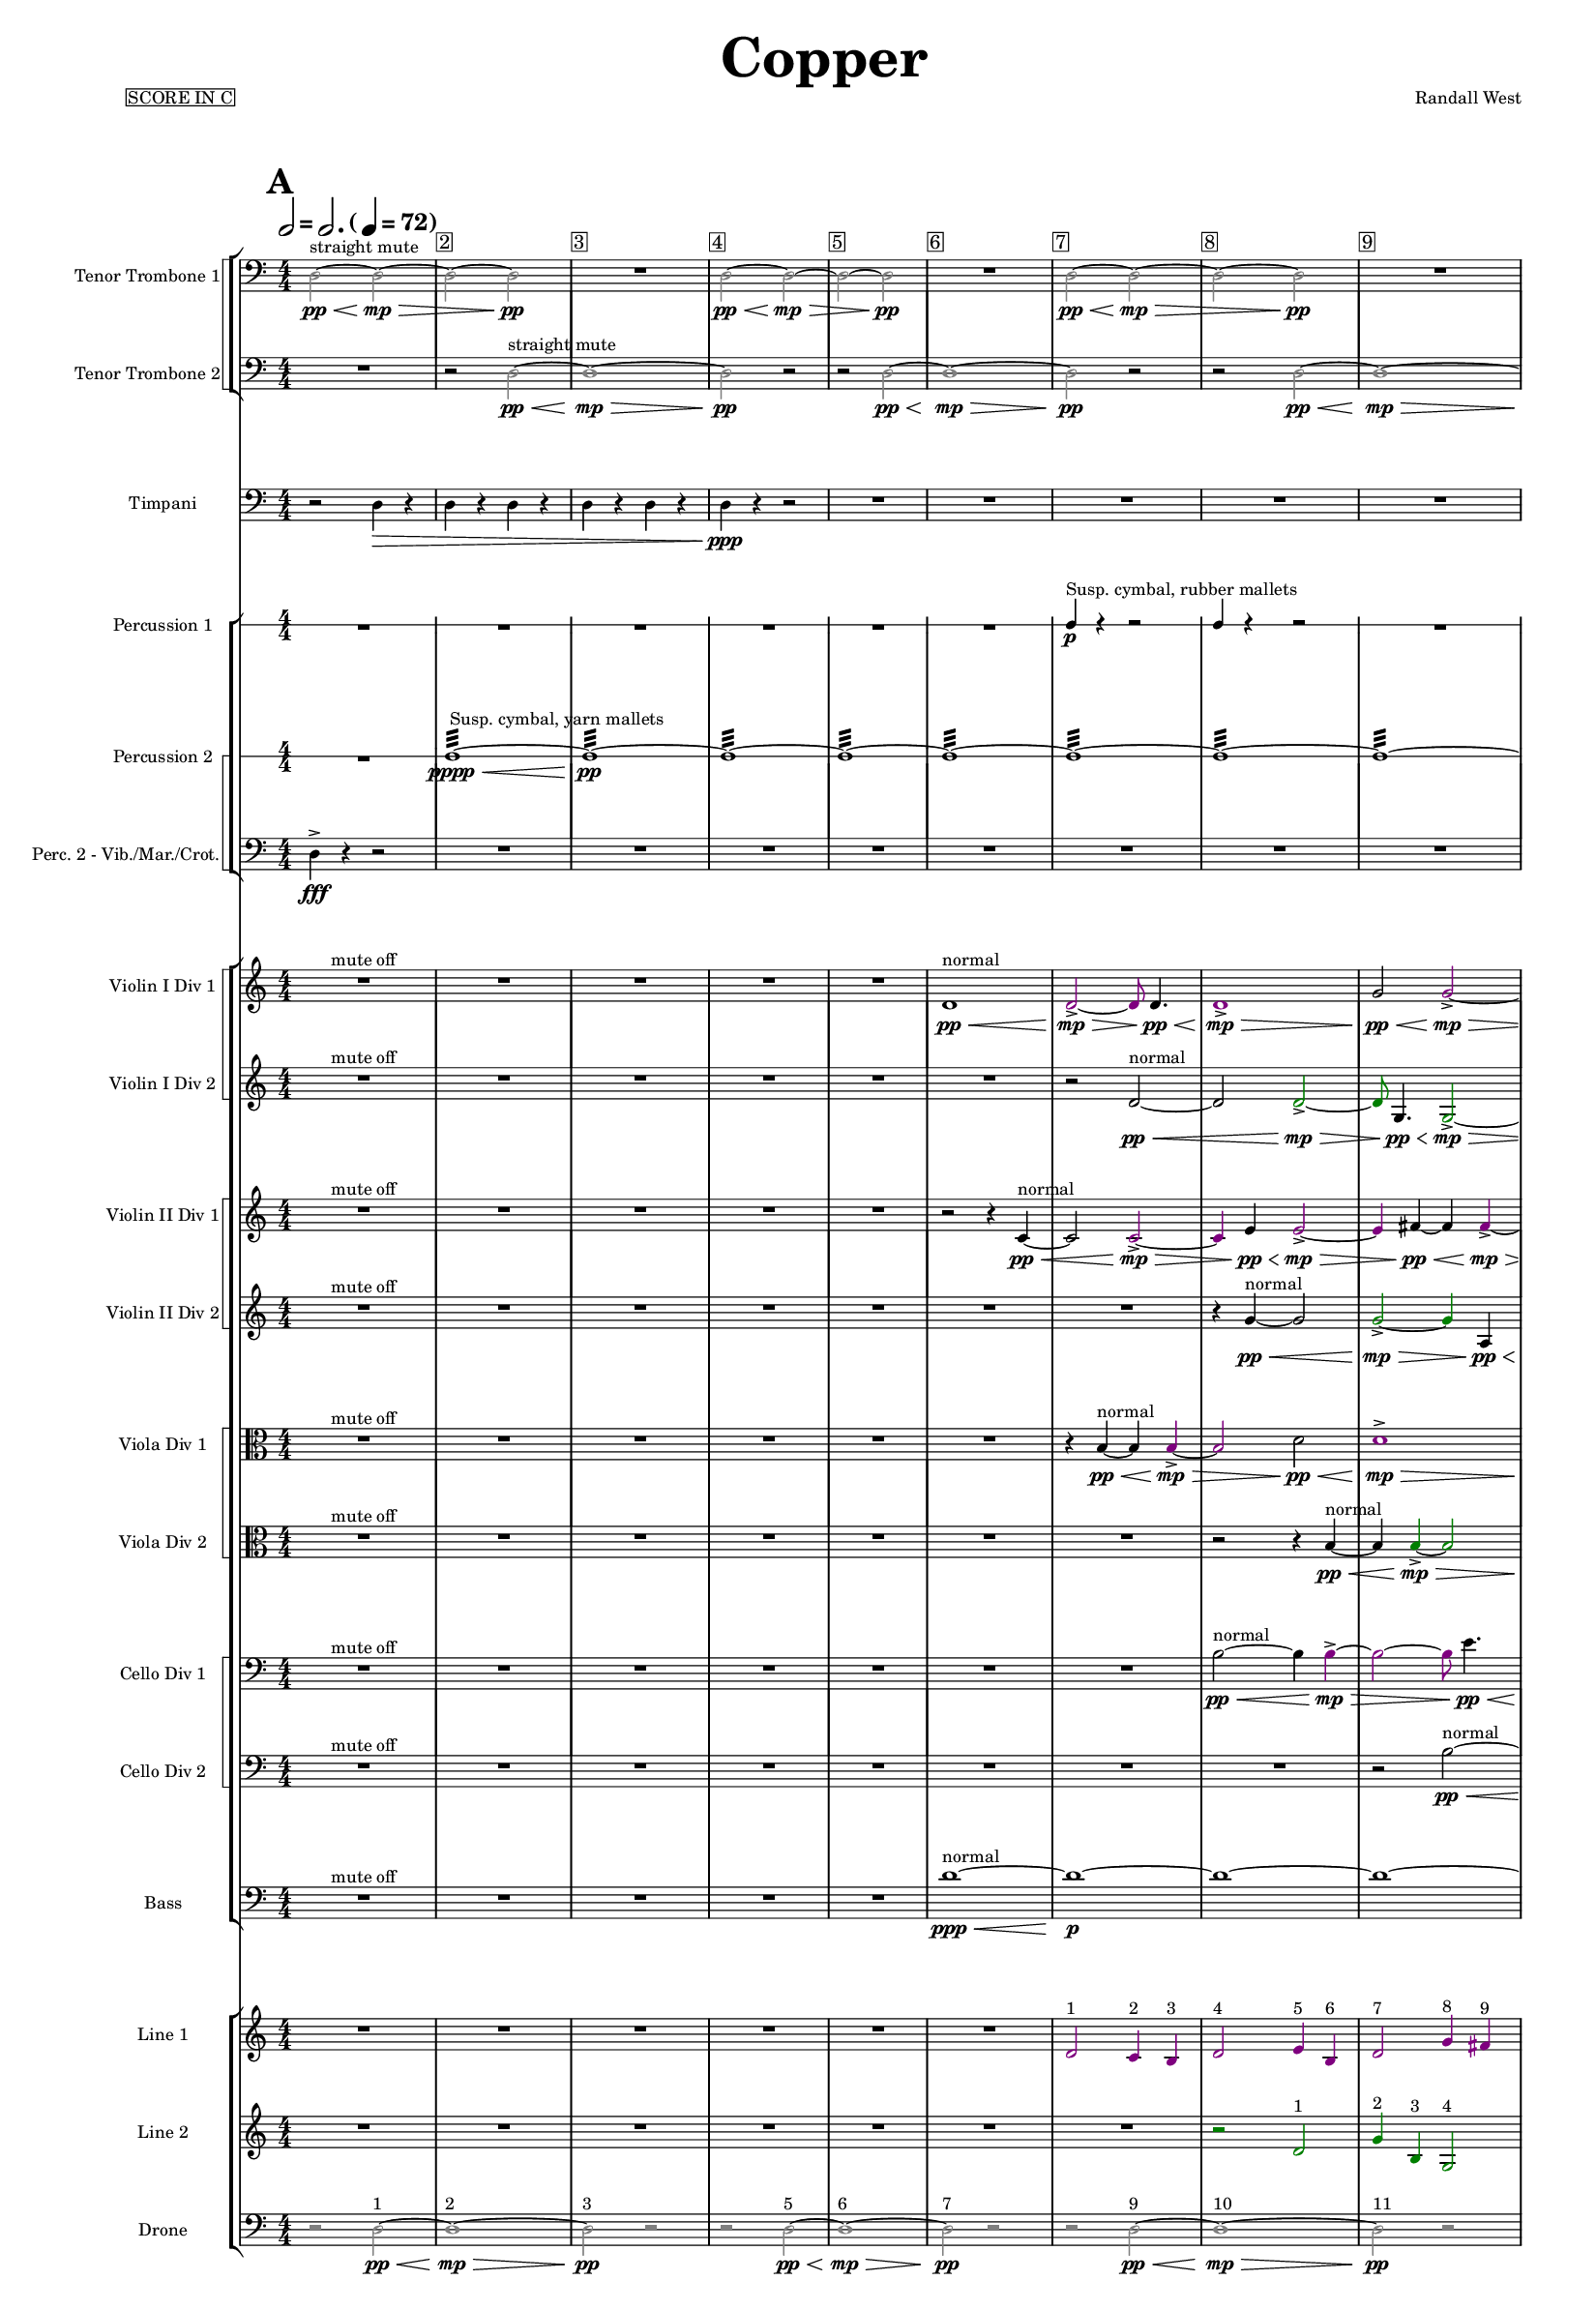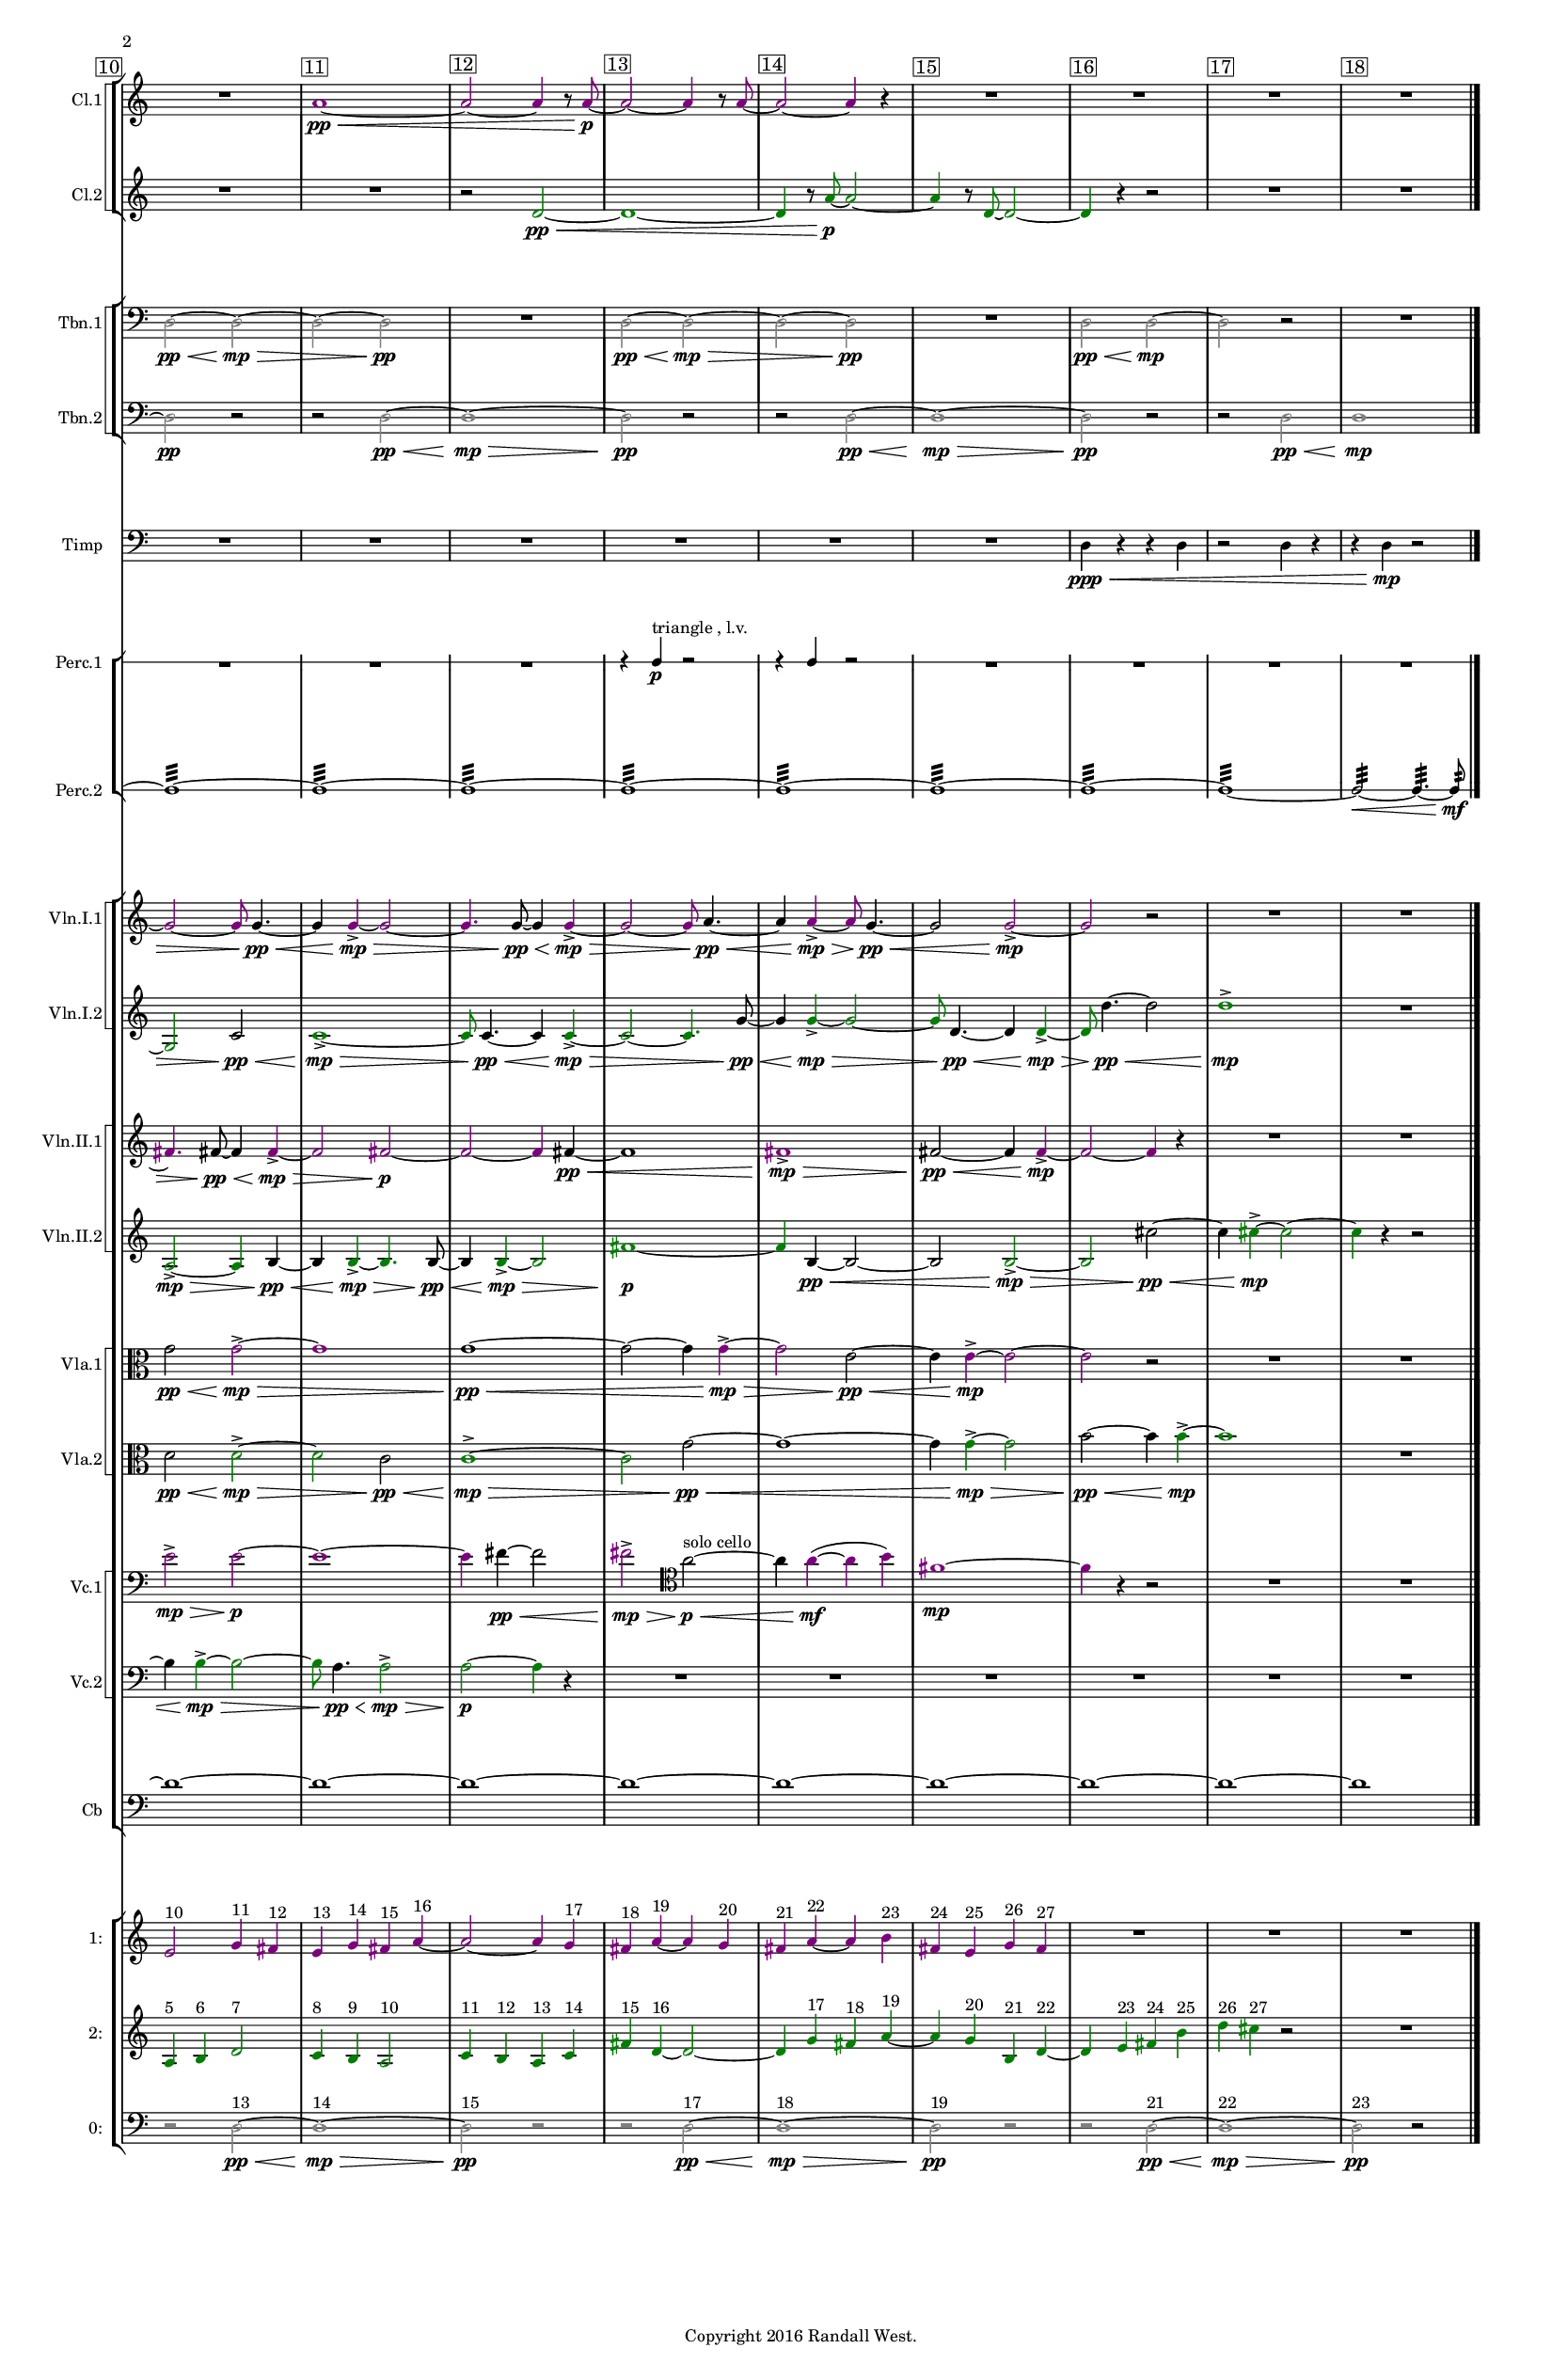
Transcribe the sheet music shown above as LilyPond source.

% 2016-09-27 16:30

\version "2.18.2"
\language "english"

#(set-default-paper-size "tabloid" 'portrait)
#(set-global-staff-size 15.5)

\header {
    composer = "Randall West"
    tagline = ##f
    poet = \markup { \box "SCORE IN C" } %HACKY WAY TO GET SCORE IN C IN THERE !!!!!!
    title = \markup {
        \column {
            \center-align {
                \fontsize #6 {
                    "Copper"
                }
            }
        }
    }
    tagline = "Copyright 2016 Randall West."
}

\paper {
    #(set-paper-size "tabloid")
    %#(set-paper-size "letter")
    left-margin = 22\mm
    system-separator-markup = \slashSeparator
    markup-system-spacing = #'(
        (basic-distance . 0)
        (minimum-distance . 0)
        (padding . 8)
        (stretchability . 0)
    )
    system-system-spacing = #'(
        (basic-distance . 12)
        (minimum-distance . 18)
        (padding . 12)
        (stretchability . 20)
    )
}

\layout {
    \set Score.markFormatter = #format-mark-circle-letters 
    \context {        
        \Score
        
        % \remove "Bar_number_engraver"
        \override BarNumber #'break-visibility = #'#(#f #t #t)
        \override BarNumber #'font-size = #1.2
        \override BarNumber  #'stencil = #(make-stencil-boxer 0.1 0.25 ly:text-interface::print)
        
        \override RehearsalMark #'font-size = #6

    }
    \context {
        \Staff \RemoveEmptyStaves
        \override VerticalAxisGroup #'remove-first = ##t % NOTE: comment this out to show staves on first page
        \override Hairpin #'minimum-length = #6
    }
    \context {
        \RhythmicStaff \RemoveEmptyStaves
        \override VerticalAxisGroup #'remove-first = ##t % NOTE: comment this out to show staves on first page
        \override Hairpin #'minimum-length = #6
    }
    % \context {
    %     \Dynamics
    %     \consists #Measure_counter_engraver
    %     \override MeasureCounter.direction = #DOWN
    %     \override MeasureCounter.font-encoding = #'latin1
    %     \override MeasureCounter.font-shape = #'italic
    %     % to control the distance of the Dynamics context from the staff:
    %     \override VerticalAxisGroup.nonstaff-relatedstaff-spacing.padding = #3
    %     \override MeasureCounter.font-size = #1.2
    %     % NOTE... below causes an error... why?
    %     % \override MeasureCounter.stencil = #(make-stencil-boxer 0.1 0.25 ly:text-interface::print)
    % }
}


\header {}

\layout {}

\paper {}

\score {
    \new Score <<
        \new StaffGroup <<
            \new StaffGroup \with {
                systemStartDelimiter = #'SystemStartSquare
            } <<
                \new Staff {
                    \set Staff.instrumentName = \markup { "Flute 1" }
                    \set Staff.shortInstrumentName = \markup { Fl.1 }
                    {
                        \bar "||"
                        \tempo \markup \fontsize #3 { \note #"2" #1 = \note #"2." #1 (\note #"4" #1 = 72) }
                        \accidentalStyle modern-cautionary
                        \mark #1
                        R1 * 18
                    }
                }
                \new Staff {
                    \set Staff.instrumentName = \markup { "Flute 2" }
                    \set Staff.shortInstrumentName = \markup { Fl.2 }
                    {
                        \bar "||"
                        \tempo \markup \fontsize #3 { \note #"2" #1 = \note #"2." #1 (\note #"4" #1 = 72) }
                        \accidentalStyle modern-cautionary
                        \mark #1
                        R1 * 18
                    }
                }
                \new Staff {
                    \set Staff.instrumentName = \markup { "Flute 3" }
                    \set Staff.shortInstrumentName = \markup { Fl.3 }
                    {
                        \bar "||"
                        \tempo \markup \fontsize #3 { \note #"2" #1 = \note #"2." #1 (\note #"4" #1 = 72) }
                        \accidentalStyle modern-cautionary
                        \mark #1
                        R1 * 18
                    }
                }
            >>
            \new StaffGroup \with {
                systemStartDelimiter = #'SystemStartSquare
            } <<
                \new Staff {
                    \set Staff.instrumentName = \markup { "Oboe 1" }
                    \set Staff.shortInstrumentName = \markup { Ob.1 }
                    {
                        \bar "||"
                        \tempo \markup \fontsize #3 { \note #"2" #1 = \note #"2." #1 (\note #"4" #1 = 72) }
                        \accidentalStyle modern-cautionary
                        \mark #1
                        R1 * 18
                    }
                }
                \new Staff {
                    \set Staff.instrumentName = \markup { "Oboe 2" }
                    \set Staff.shortInstrumentName = \markup { Ob.2 }
                    {
                        \bar "||"
                        \tempo \markup \fontsize #3 { \note #"2" #1 = \note #"2." #1 (\note #"4" #1 = 72) }
                        \accidentalStyle modern-cautionary
                        \mark #1
                        R1 * 18
                    }
                }
            >>
            \new StaffGroup \with {
                systemStartDelimiter = #'SystemStartSquare
            } <<
                \new Staff {
                    \set Staff.instrumentName = \markup { "Clarinet 1" }
                    \set Staff.shortInstrumentName = \markup { Cl.1 }
                    {
                        \bar "||"
                        \tempo \markup \fontsize #3 { \note #"2" #1 = \note #"2." #1 (\note #"4" #1 = 72) }
                        \accidentalStyle modern-cautionary
                        {
                            \mark #1
                            \mark #1
                            R1 * 10
                        }
                        \once \override Accidental.color = #darkmagenta
                        \once \override Beam.color = #darkmagenta
                        \once \override Dots.color = #darkmagenta
                        \once \override NoteHead.color = #darkmagenta
                        \once \override Stem.color = #darkmagenta
                        a'1 \pp ~ \<
                        \once \override Accidental.color = #darkmagenta
                        \once \override Beam.color = #darkmagenta
                        \once \override Dots.color = #darkmagenta
                        \once \override NoteHead.color = #darkmagenta
                        \once \override Stem.color = #darkmagenta
                        a'2 ~
                        \once \override Accidental.color = #darkmagenta
                        \once \override Beam.color = #darkmagenta
                        \once \override Dots.color = #darkmagenta
                        \once \override NoteHead.color = #darkmagenta
                        \once \override Stem.color = #darkmagenta
                        a'4
                        r8
                        \once \override Accidental.color = #darkmagenta
                        \once \override Beam.color = #darkmagenta
                        \once \override Dots.color = #darkmagenta
                        \once \override NoteHead.color = #darkmagenta
                        \once \override Stem.color = #darkmagenta
                        a'8 \p ~
                        \once \override Accidental.color = #darkmagenta
                        \once \override Beam.color = #darkmagenta
                        \once \override Dots.color = #darkmagenta
                        \once \override NoteHead.color = #darkmagenta
                        \once \override Stem.color = #darkmagenta
                        a'2 ~
                        \once \override Accidental.color = #darkmagenta
                        \once \override Beam.color = #darkmagenta
                        \once \override Dots.color = #darkmagenta
                        \once \override NoteHead.color = #darkmagenta
                        \once \override Stem.color = #darkmagenta
                        a'4
                        r8
                        \once \override Accidental.color = #darkmagenta
                        \once \override Beam.color = #darkmagenta
                        \once \override Dots.color = #darkmagenta
                        \once \override NoteHead.color = #darkmagenta
                        \once \override Stem.color = #darkmagenta
                        a'8 ~
                        \once \override Accidental.color = #darkmagenta
                        \once \override Beam.color = #darkmagenta
                        \once \override Dots.color = #darkmagenta
                        \once \override NoteHead.color = #darkmagenta
                        \once \override Stem.color = #darkmagenta
                        a'2 ~
                        \once \override Accidental.color = #darkmagenta
                        \once \override Beam.color = #darkmagenta
                        \once \override Dots.color = #darkmagenta
                        \once \override NoteHead.color = #darkmagenta
                        \once \override Stem.color = #darkmagenta
                        a'4
                        r4
                        {
                            R1 * 4
                        }
                    }
                }
                \new Staff {
                    \set Staff.instrumentName = \markup { "Clarinet 2" }
                    \set Staff.shortInstrumentName = \markup { Cl.2 }
                    {
                        \bar "||"
                        \tempo \markup \fontsize #3 { \note #"2" #1 = \note #"2." #1 (\note #"4" #1 = 72) }
                        \accidentalStyle modern-cautionary
                        {
                            \mark #1
                            \mark #1
                            R1 * 11
                        }
                        r2
                        \once \override Accidental.color = #darkgreen
                        \once \override Beam.color = #darkgreen
                        \once \override Dots.color = #darkgreen
                        \once \override NoteHead.color = #darkgreen
                        \once \override Stem.color = #darkgreen
                        d'2 \pp ~ \<
                        \once \override Accidental.color = #darkgreen
                        \once \override Beam.color = #darkgreen
                        \once \override Dots.color = #darkgreen
                        \once \override NoteHead.color = #darkgreen
                        \once \override Stem.color = #darkgreen
                        d'1 ~
                        \once \override Accidental.color = #darkgreen
                        \once \override Beam.color = #darkgreen
                        \once \override Dots.color = #darkgreen
                        \once \override NoteHead.color = #darkgreen
                        \once \override Stem.color = #darkgreen
                        d'4
                        r8
                        \once \override Accidental.color = #darkgreen
                        \once \override Beam.color = #darkgreen
                        \once \override Dots.color = #darkgreen
                        \once \override NoteHead.color = #darkgreen
                        \once \override Stem.color = #darkgreen
                        a'8 \p ~
                        \once \override Accidental.color = #darkgreen
                        \once \override Beam.color = #darkgreen
                        \once \override Dots.color = #darkgreen
                        \once \override NoteHead.color = #darkgreen
                        \once \override Stem.color = #darkgreen
                        a'2 ~
                        \once \override Accidental.color = #darkgreen
                        \once \override Beam.color = #darkgreen
                        \once \override Dots.color = #darkgreen
                        \once \override NoteHead.color = #darkgreen
                        \once \override Stem.color = #darkgreen
                        a'4
                        r8
                        \once \override Accidental.color = #darkgreen
                        \once \override Beam.color = #darkgreen
                        \once \override Dots.color = #darkgreen
                        \once \override NoteHead.color = #darkgreen
                        \once \override Stem.color = #darkgreen
                        d'8 ~
                        \once \override Accidental.color = #darkgreen
                        \once \override Beam.color = #darkgreen
                        \once \override Dots.color = #darkgreen
                        \once \override NoteHead.color = #darkgreen
                        \once \override Stem.color = #darkgreen
                        d'2 ~
                        \once \override Accidental.color = #darkgreen
                        \once \override Beam.color = #darkgreen
                        \once \override Dots.color = #darkgreen
                        \once \override NoteHead.color = #darkgreen
                        \once \override Stem.color = #darkgreen
                        d'4
                        r4
                        r2
                        {
                            R1 * 2
                        }
                    }
                }
            >>
            \new StaffGroup \with {
                systemStartDelimiter = #'SystemStartSquare
            } <<
                \new Staff {
                    \clef "bass"
                    \set Staff.instrumentName = \markup { "Bassoon 1" }
                    \set Staff.shortInstrumentName = \markup { Bsn.1 }
                    {
                        \bar "||"
                        \tempo \markup \fontsize #3 { \note #"2" #1 = \note #"2." #1 (\note #"4" #1 = 72) }
                        \accidentalStyle modern-cautionary
                        \mark #1
                        R1 * 18
                    }
                }
                \new Staff {
                    \clef "bass"
                    \set Staff.instrumentName = \markup { "Bassoon 2" }
                    \set Staff.shortInstrumentName = \markup { Bsn.2 }
                    {
                        \bar "||"
                        \tempo \markup \fontsize #3 { \note #"2" #1 = \note #"2." #1 (\note #"4" #1 = 72) }
                        \accidentalStyle modern-cautionary
                        \mark #1
                        R1 * 18
                    }
                }
            >>
        >>
        \new StaffGroup <<
            \new StaffGroup \with {
                systemStartDelimiter = #'SystemStartSquare
            } <<
                \new Staff {
                    \set Staff.instrumentName = \markup { "Horn in F 1" }
                    \set Staff.shortInstrumentName = \markup { Hn.1 }
                    {
                        \bar "||"
                        \tempo \markup \fontsize #3 { \note #"2" #1 = \note #"2." #1 (\note #"4" #1 = 72) }
                        \accidentalStyle modern-cautionary
                        \mark #1
                        R1 * 18
                    }
                }
                \new Staff {
                    \set Staff.instrumentName = \markup { "Horn in F 2" }
                    \set Staff.shortInstrumentName = \markup { Hn.2 }
                    {
                        \bar "||"
                        \tempo \markup \fontsize #3 { \note #"2" #1 = \note #"2." #1 (\note #"4" #1 = 72) }
                        \accidentalStyle modern-cautionary
                        \mark #1
                        R1 * 18
                    }
                }
            >>
            \new StaffGroup \with {
                systemStartDelimiter = #'SystemStartSquare
            } <<
                \new Staff {
                    \set Staff.instrumentName = \markup { "Trumpet in C 1" }
                    \set Staff.shortInstrumentName = \markup { Tpt.1 }
                    {
                        \bar "||"
                        \tempo \markup \fontsize #3 { \note #"2" #1 = \note #"2." #1 (\note #"4" #1 = 72) }
                        \accidentalStyle modern-cautionary
                        \mark #1
                        R1 * 18
                    }
                }
                \new Staff {
                    \set Staff.instrumentName = \markup { "Trumpet in C 2" }
                    \set Staff.shortInstrumentName = \markup { Tpt.2 }
                    {
                        \bar "||"
                        \tempo \markup \fontsize #3 { \note #"2" #1 = \note #"2." #1 (\note #"4" #1 = 72) }
                        \accidentalStyle modern-cautionary
                        \mark #1
                        R1 * 18
                    }
                }
            >>
            \new StaffGroup \with {
                systemStartDelimiter = #'SystemStartSquare
            } <<
                \new Staff {
                    \clef "bass"
                    \set Staff.instrumentName = \markup { "Tenor Trombone 1" }
                    \set Staff.shortInstrumentName = \markup { Tbn.1 }
                    {
                        \bar "||"
                        \tempo \markup \fontsize #3 { \note #"2" #1 = \note #"2." #1 (\note #"4" #1 = 72) }
                        \accidentalStyle modern-cautionary
                        \once \override Accidental.color = #grey
                        \once \override Beam.color = #grey
                        \once \override Dots.color = #grey
                        \once \override NoteHead.color = #grey
                        \once \override Stem.color = #grey
                        \mark #1
                        d2 \pp ~ \< ^ \markup { "straight mute" }
                        \once \override Accidental.color = #grey
                        \once \override Beam.color = #grey
                        \once \override Dots.color = #grey
                        \once \override NoteHead.color = #grey
                        \once \override Stem.color = #grey
                        d2 \mp ~ ~ \>
                        \once \override Accidental.color = #grey
                        \once \override Beam.color = #grey
                        \once \override Dots.color = #grey
                        \once \override NoteHead.color = #grey
                        \once \override Stem.color = #grey
                        d2 ~
                        \once \override Accidental.color = #grey
                        \once \override Beam.color = #grey
                        \once \override Dots.color = #grey
                        \once \override NoteHead.color = #grey
                        \once \override Stem.color = #grey
                        d2 \pp
                        {
                            R1 * 1
                        }
                        \once \override Accidental.color = #grey
                        \once \override Beam.color = #grey
                        \once \override Dots.color = #grey
                        \once \override NoteHead.color = #grey
                        \once \override Stem.color = #grey
                        d2 \pp ~ \<
                        \once \override Accidental.color = #grey
                        \once \override Beam.color = #grey
                        \once \override Dots.color = #grey
                        \once \override NoteHead.color = #grey
                        \once \override Stem.color = #grey
                        d2 \mp ~ ~ \>
                        \once \override Accidental.color = #grey
                        \once \override Beam.color = #grey
                        \once \override Dots.color = #grey
                        \once \override NoteHead.color = #grey
                        \once \override Stem.color = #grey
                        d2 ~
                        \once \override Accidental.color = #grey
                        \once \override Beam.color = #grey
                        \once \override Dots.color = #grey
                        \once \override NoteHead.color = #grey
                        \once \override Stem.color = #grey
                        d2 \pp
                        {
                            R1 * 1
                        }
                        \once \override Accidental.color = #grey
                        \once \override Beam.color = #grey
                        \once \override Dots.color = #grey
                        \once \override NoteHead.color = #grey
                        \once \override Stem.color = #grey
                        d2 \pp ~ \<
                        \once \override Accidental.color = #grey
                        \once \override Beam.color = #grey
                        \once \override Dots.color = #grey
                        \once \override NoteHead.color = #grey
                        \once \override Stem.color = #grey
                        d2 \mp ~ ~ \>
                        \once \override Accidental.color = #grey
                        \once \override Beam.color = #grey
                        \once \override Dots.color = #grey
                        \once \override NoteHead.color = #grey
                        \once \override Stem.color = #grey
                        d2 ~
                        \once \override Accidental.color = #grey
                        \once \override Beam.color = #grey
                        \once \override Dots.color = #grey
                        \once \override NoteHead.color = #grey
                        \once \override Stem.color = #grey
                        d2 \pp
                        {
                            R1 * 1
                        }
                        \once \override Accidental.color = #grey
                        \once \override Beam.color = #grey
                        \once \override Dots.color = #grey
                        \once \override NoteHead.color = #grey
                        \once \override Stem.color = #grey
                        d2 \pp ~ \<
                        \once \override Accidental.color = #grey
                        \once \override Beam.color = #grey
                        \once \override Dots.color = #grey
                        \once \override NoteHead.color = #grey
                        \once \override Stem.color = #grey
                        d2 \mp ~ ~ \>
                        \once \override Accidental.color = #grey
                        \once \override Beam.color = #grey
                        \once \override Dots.color = #grey
                        \once \override NoteHead.color = #grey
                        \once \override Stem.color = #grey
                        d2 ~
                        \once \override Accidental.color = #grey
                        \once \override Beam.color = #grey
                        \once \override Dots.color = #grey
                        \once \override NoteHead.color = #grey
                        \once \override Stem.color = #grey
                        d2 \pp
                        {
                            R1 * 1
                        }
                        \once \override Accidental.color = #grey
                        \once \override Beam.color = #grey
                        \once \override Dots.color = #grey
                        \once \override NoteHead.color = #grey
                        \once \override Stem.color = #grey
                        d2 \pp ~ \<
                        \once \override Accidental.color = #grey
                        \once \override Beam.color = #grey
                        \once \override Dots.color = #grey
                        \once \override NoteHead.color = #grey
                        \once \override Stem.color = #grey
                        d2 \mp ~ ~ \>
                        \once \override Accidental.color = #grey
                        \once \override Beam.color = #grey
                        \once \override Dots.color = #grey
                        \once \override NoteHead.color = #grey
                        \once \override Stem.color = #grey
                        d2 ~
                        \once \override Accidental.color = #grey
                        \once \override Beam.color = #grey
                        \once \override Dots.color = #grey
                        \once \override NoteHead.color = #grey
                        \once \override Stem.color = #grey
                        d2 \pp
                        {
                            R1 * 1
                        }
                        \once \override Accidental.color = #grey
                        \once \override Beam.color = #grey
                        \once \override Dots.color = #grey
                        \once \override NoteHead.color = #grey
                        \once \override Stem.color = #grey
                        d2 \pp \<
                        \once \override Accidental.color = #grey
                        \once \override Beam.color = #grey
                        \once \override Dots.color = #grey
                        \once \override NoteHead.color = #grey
                        \once \override Stem.color = #grey
                        d2 \mp ~
                        \once \override Accidental.color = #grey
                        \once \override Beam.color = #grey
                        \once \override Dots.color = #grey
                        \once \override NoteHead.color = #grey
                        \once \override Stem.color = #grey
                        d2
                        r2
                        {
                            R1 * 1
                        }
                    }
                }
                \new Staff {
                    \clef "bass"
                    \set Staff.instrumentName = \markup { "Tenor Trombone 2" }
                    \set Staff.shortInstrumentName = \markup { Tbn.2 }
                    {
                        \bar "||"
                        \tempo \markup \fontsize #3 { \note #"2" #1 = \note #"2." #1 (\note #"4" #1 = 72) }
                        \accidentalStyle modern-cautionary
                        {
                            \mark #1
                            \mark #1
                            R1 * 1
                        }
                        r2
                        \once \override Accidental.color = #grey
                        \once \override Beam.color = #grey
                        \once \override Dots.color = #grey
                        \once \override NoteHead.color = #grey
                        \once \override Stem.color = #grey
                        d2 \pp ~ \< ^ \markup { "straight mute" }
                        \once \override Accidental.color = #grey
                        \once \override Beam.color = #grey
                        \once \override Dots.color = #grey
                        \once \override NoteHead.color = #grey
                        \once \override Stem.color = #grey
                        d1 \mp ~ \>
                        \once \override Accidental.color = #grey
                        \once \override Beam.color = #grey
                        \once \override Dots.color = #grey
                        \once \override NoteHead.color = #grey
                        \once \override Stem.color = #grey
                        d2 \pp
                        r2
                        r2
                        \once \override Accidental.color = #grey
                        \once \override Beam.color = #grey
                        \once \override Dots.color = #grey
                        \once \override NoteHead.color = #grey
                        \once \override Stem.color = #grey
                        d2 \pp ~ \<
                        \once \override Accidental.color = #grey
                        \once \override Beam.color = #grey
                        \once \override Dots.color = #grey
                        \once \override NoteHead.color = #grey
                        \once \override Stem.color = #grey
                        d1 \mp ~ \>
                        \once \override Accidental.color = #grey
                        \once \override Beam.color = #grey
                        \once \override Dots.color = #grey
                        \once \override NoteHead.color = #grey
                        \once \override Stem.color = #grey
                        d2 \pp
                        r2
                        r2
                        \once \override Accidental.color = #grey
                        \once \override Beam.color = #grey
                        \once \override Dots.color = #grey
                        \once \override NoteHead.color = #grey
                        \once \override Stem.color = #grey
                        d2 \pp ~ \<
                        \once \override Accidental.color = #grey
                        \once \override Beam.color = #grey
                        \once \override Dots.color = #grey
                        \once \override NoteHead.color = #grey
                        \once \override Stem.color = #grey
                        d1 \mp ~ \>
                        \once \override Accidental.color = #grey
                        \once \override Beam.color = #grey
                        \once \override Dots.color = #grey
                        \once \override NoteHead.color = #grey
                        \once \override Stem.color = #grey
                        d2 \pp
                        r2
                        r2
                        \once \override Accidental.color = #grey
                        \once \override Beam.color = #grey
                        \once \override Dots.color = #grey
                        \once \override NoteHead.color = #grey
                        \once \override Stem.color = #grey
                        d2 \pp ~ \<
                        \once \override Accidental.color = #grey
                        \once \override Beam.color = #grey
                        \once \override Dots.color = #grey
                        \once \override NoteHead.color = #grey
                        \once \override Stem.color = #grey
                        d1 \mp ~ \>
                        \once \override Accidental.color = #grey
                        \once \override Beam.color = #grey
                        \once \override Dots.color = #grey
                        \once \override NoteHead.color = #grey
                        \once \override Stem.color = #grey
                        d2 \pp
                        r2
                        r2
                        \once \override Accidental.color = #grey
                        \once \override Beam.color = #grey
                        \once \override Dots.color = #grey
                        \once \override NoteHead.color = #grey
                        \once \override Stem.color = #grey
                        d2 \pp ~ \<
                        \once \override Accidental.color = #grey
                        \once \override Beam.color = #grey
                        \once \override Dots.color = #grey
                        \once \override NoteHead.color = #grey
                        \once \override Stem.color = #grey
                        d1 \mp ~ \>
                        \once \override Accidental.color = #grey
                        \once \override Beam.color = #grey
                        \once \override Dots.color = #grey
                        \once \override NoteHead.color = #grey
                        \once \override Stem.color = #grey
                        d2 \pp
                        r2
                        r2
                        \once \override Accidental.color = #grey
                        \once \override Beam.color = #grey
                        \once \override Dots.color = #grey
                        \once \override NoteHead.color = #grey
                        \once \override Stem.color = #grey
                        d2 \pp \<
                        \once \override Accidental.color = #grey
                        \once \override Beam.color = #grey
                        \once \override Dots.color = #grey
                        \once \override NoteHead.color = #grey
                        \once \override Stem.color = #grey
                        d1 \mp
                    }
                }
            >>
            \new Staff {
                \clef "bass"
                \set Staff.instrumentName = \markup { Tuba }
                \set Staff.shortInstrumentName = \markup { Tba }
                {
                    \bar "||"
                    \tempo \markup \fontsize #3 { \note #"2" #1 = \note #"2." #1 (\note #"4" #1 = 72) }
                    \accidentalStyle modern-cautionary
                    \mark #1
                    R1 * 18
                }
            }
        >>
        \new Staff {
            \clef "bass"
            \set Staff.instrumentName = \markup { Timpani }
            \set Staff.shortInstrumentName = \markup { Timp }
            {
                \bar "||"
                \tempo \markup \fontsize #3 { \note #"2" #1 = \note #"2." #1 (\note #"4" #1 = 72) }
                \accidentalStyle modern-cautionary
                \mark #1
                r2
                d4 \>
                r4
                d4
                r4
                d4
                r4
                d4
                r4
                d4
                r4
                d4 \ppp
                r4
                r2
                R1 * 11
                d4 \ppp \<
                r4
                r4
                d4
                r2
                d4
                r4
                r4
                d4 \mp
                r2
            }
        }
        \new StaffGroup <<
            \new RhythmicStaff {
                \clef "percussion"
                \set Staff.instrumentName = \markup { "Percussion 1" }
                \set Staff.shortInstrumentName = \markup { Perc.1 }
                {
                    \bar "||"
                    \tempo \markup \fontsize #3 { \note #"2" #1 = \note #"2." #1 (\note #"4" #1 = 72) }
                    \accidentalStyle modern-cautionary
                    \mark #1
                    R1 * 6
                    c4 \p ^ \markup { "Susp. cymbal, rubber mallets" }
                    r4
                    r2
                    c4
                    r4
                    r2
                    R1 * 4
                    r4
                    c4 \p
                        ^ \markup {
                            triangle
                            ,
                            l.v.
                            }
                    r2
                    r4
                    c4
                    r2
                    R1 * 4
                }
            }
            \new StaffGroup \with {
                systemStartDelimiter = #'SystemStartSquare
            } <<
                \new RhythmicStaff {
                    \clef "percussion"
                    \set Staff.instrumentName = \markup { "Percussion 2" }
                    \set Staff.shortInstrumentName = \markup { Perc.2 }
                    {
                        \bar "||"
                        \tempo \markup \fontsize #3 { \note #"2" #1 = \note #"2." #1 (\note #"4" #1 = 72) }
                        \accidentalStyle modern-cautionary
                        \mark #1
                        R1
                        c1 :32 \pppp ~ \< ^ \markup { " Susp. cymbal, yarn mallets " }
                        c1 :32 \pp ~
                        c1 :32 ~
                        c1 :32 ~
                        c1 :32 ~
                        c1 :32 ~
                        c1 :32 ~
                        c1 :32 ~
                        c1 :32 ~
                        c1 :32 ~
                        c1 :32 ~
                        c1 :32 ~
                        c1 :32 ~
                        c1 :32 ~
                        c1 :32 ~
                        c1 :32 ~
                        c2 :32 ~ \<
                        c4. :32 ~
                        c8 :32 \mf
                    }
                }
                \new Staff {
                    \set Staff.instrumentName = \markup { "Perc. 2 - Vib./Mar./Crot." }
                    \set Staff.shortInstrumentName = \markup { Mar. }
                    {
                        \bar "||"
                        \tempo \markup \fontsize #3 { \note #"2" #1 = \note #"2." #1 (\note #"4" #1 = 72) }
                        \accidentalStyle modern-cautionary
                        \clef "bass"
                        \mark #1
                        d4 -\accent \fff
                        r4
                        r2
                        R1 * 17
                    }
                }
            >>
        >>
        \new PianoStaff <<
            \set PianoStaff.instrumentName = \markup { Harp }
            \set PianoStaff.shortInstrumentName = \markup { Hp. }
            \new Staff {
                {
                    \bar "||"
                    \tempo \markup \fontsize #3 { \note #"2" #1 = \note #"2." #1 (\note #"4" #1 = 72) }
                    \accidentalStyle modern-cautionary
                    \mark #1
                    R1 * 18
                }
            }
            \new Staff {
                \clef "bass"
                {
                    \bar "||"
                    \tempo \markup \fontsize #3 { \note #"2" #1 = \note #"2." #1 (\note #"4" #1 = 72) }
                    \accidentalStyle modern-cautionary
                    \mark #1
                    R1 * 18
                }
            }
        >>
        \new PianoStaff <<
            \set PianoStaff.instrumentName = \markup { Piano }
            \set PianoStaff.shortInstrumentName = \markup { Pno. }
            \new Staff {
                {
                    \bar "||"
                    \tempo \markup \fontsize #3 { \note #"2" #1 = \note #"2." #1 (\note #"4" #1 = 72) }
                    \accidentalStyle modern-cautionary
                    \mark #1
                    R1 * 18
                }
            }
            \new Staff {
                \clef "bass"
                {
                    \bar "||"
                    \tempo \markup \fontsize #3 { \note #"2" #1 = \note #"2." #1 (\note #"4" #1 = 72) }
                    \accidentalStyle modern-cautionary
                    \mark #1
                    R1 * 18
                }
            }
        >>
        \new StaffGroup <<
            \new StaffGroup \with {
                systemStartDelimiter = #'SystemStartSquare
            } <<
                \new Staff {
                    \set Staff.instrumentName = \markup { "Violin I Div 1" }
                    \set Staff.shortInstrumentName = \markup { Vln.I.1 }
                    {
                        {
                            R1 * 5 ^ \markup { "mute off" }
                        }
                        d'1 \pp \< ^ \markup { normal }
                        \once \override Accidental.color = #darkmagenta
                        \once \override Beam.color = #darkmagenta
                        \once \override Dots.color = #darkmagenta
                        \once \override NoteHead.color = #darkmagenta
                        \once \override Stem.color = #darkmagenta
                        d'2 -\accent \mp ~ \>
                        \once \override Accidental.color = #darkmagenta
                        \once \override Beam.color = #darkmagenta
                        \once \override Dots.color = #darkmagenta
                        \once \override NoteHead.color = #darkmagenta
                        \once \override Stem.color = #darkmagenta
                        d'8
                        d'4. \pp \<
                        \once \override Accidental.color = #darkmagenta
                        \once \override Beam.color = #darkmagenta
                        \once \override Dots.color = #darkmagenta
                        \once \override NoteHead.color = #darkmagenta
                        \once \override Stem.color = #darkmagenta
                        d'1 -\accent \mp \>
                        g'2 \pp \<
                        \once \override Accidental.color = #darkmagenta
                        \once \override Beam.color = #darkmagenta
                        \once \override Dots.color = #darkmagenta
                        \once \override NoteHead.color = #darkmagenta
                        \once \override Stem.color = #darkmagenta
                        g'2 -\accent \mp ~ \>
                        \once \override Accidental.color = #darkmagenta
                        \once \override Beam.color = #darkmagenta
                        \once \override Dots.color = #darkmagenta
                        \once \override NoteHead.color = #darkmagenta
                        \once \override Stem.color = #darkmagenta
                        g'2 ~
                        \once \override Accidental.color = #darkmagenta
                        \once \override Beam.color = #darkmagenta
                        \once \override Dots.color = #darkmagenta
                        \once \override NoteHead.color = #darkmagenta
                        \once \override Stem.color = #darkmagenta
                        g'8
                        g'4. \pp ~ \<
                        g'4
                        \once \override Accidental.color = #darkmagenta
                        \once \override Beam.color = #darkmagenta
                        \once \override Dots.color = #darkmagenta
                        \once \override NoteHead.color = #darkmagenta
                        \once \override Stem.color = #darkmagenta
                        g'4 -\accent \mp ~ \>
                        \once \override Accidental.color = #darkmagenta
                        \once \override Beam.color = #darkmagenta
                        \once \override Dots.color = #darkmagenta
                        \once \override NoteHead.color = #darkmagenta
                        \once \override Stem.color = #darkmagenta
                        g'2 ~
                        \once \override Accidental.color = #darkmagenta
                        \once \override Beam.color = #darkmagenta
                        \once \override Dots.color = #darkmagenta
                        \once \override NoteHead.color = #darkmagenta
                        \once \override Stem.color = #darkmagenta
                        g'4.
                        g'8 \pp ~ \<
                        g'4
                        \once \override Accidental.color = #darkmagenta
                        \once \override Beam.color = #darkmagenta
                        \once \override Dots.color = #darkmagenta
                        \once \override NoteHead.color = #darkmagenta
                        \once \override Stem.color = #darkmagenta
                        g'4 -\accent \mp ~ \>
                        \once \override Accidental.color = #darkmagenta
                        \once \override Beam.color = #darkmagenta
                        \once \override Dots.color = #darkmagenta
                        \once \override NoteHead.color = #darkmagenta
                        \once \override Stem.color = #darkmagenta
                        g'2 ~
                        \once \override Accidental.color = #darkmagenta
                        \once \override Beam.color = #darkmagenta
                        \once \override Dots.color = #darkmagenta
                        \once \override NoteHead.color = #darkmagenta
                        \once \override Stem.color = #darkmagenta
                        g'8
                        a'4. \pp ~ \<
                        a'4
                        \once \override Accidental.color = #darkmagenta
                        \once \override Beam.color = #darkmagenta
                        \once \override Dots.color = #darkmagenta
                        \once \override NoteHead.color = #darkmagenta
                        \once \override Stem.color = #darkmagenta
                        a'4 -\accent \mp ~ \>
                        \once \override Accidental.color = #darkmagenta
                        \once \override Beam.color = #darkmagenta
                        \once \override Dots.color = #darkmagenta
                        \once \override NoteHead.color = #darkmagenta
                        \once \override Stem.color = #darkmagenta
                        a'8
                        g'4. \pp ~ \<
                        g'2
                        \once \override Accidental.color = #darkmagenta
                        \once \override Beam.color = #darkmagenta
                        \once \override Dots.color = #darkmagenta
                        \once \override NoteHead.color = #darkmagenta
                        \once \override Stem.color = #darkmagenta
                        g'2 -\accent \mp ~
                        \once \override Accidental.color = #darkmagenta
                        \once \override Beam.color = #darkmagenta
                        \once \override Dots.color = #darkmagenta
                        \once \override NoteHead.color = #darkmagenta
                        \once \override Stem.color = #darkmagenta
                        g'2
                        r2
                        {
                            R1 * 2
                        }
                    }
                }
                \new Staff {
                    \set Staff.instrumentName = \markup { "Violin I Div 2" }
                    \set Staff.shortInstrumentName = \markup { Vln.I.2 }
                    {
                        {
                            R1 * 6 ^ \markup { "mute off" }
                        }
                        r2
                        d'2 \pp ~ \< ^ \markup { normal }
                        d'2
                        \once \override Accidental.color = #darkgreen
                        \once \override Beam.color = #darkgreen
                        \once \override Dots.color = #darkgreen
                        \once \override NoteHead.color = #darkgreen
                        \once \override Stem.color = #darkgreen
                        d'2 -\accent \mp ~ \>
                        \once \override Accidental.color = #darkgreen
                        \once \override Beam.color = #darkgreen
                        \once \override Dots.color = #darkgreen
                        \once \override NoteHead.color = #darkgreen
                        \once \override Stem.color = #darkgreen
                        d'8
                        g4. \pp \<
                        \once \override Accidental.color = #darkgreen
                        \once \override Beam.color = #darkgreen
                        \once \override Dots.color = #darkgreen
                        \once \override NoteHead.color = #darkgreen
                        \once \override Stem.color = #darkgreen
                        g2 -\accent \mp ~ \>
                        \once \override Accidental.color = #darkgreen
                        \once \override Beam.color = #darkgreen
                        \once \override Dots.color = #darkgreen
                        \once \override NoteHead.color = #darkgreen
                        \once \override Stem.color = #darkgreen
                        g2
                        c'2 \pp \<
                        \once \override Accidental.color = #darkgreen
                        \once \override Beam.color = #darkgreen
                        \once \override Dots.color = #darkgreen
                        \once \override NoteHead.color = #darkgreen
                        \once \override Stem.color = #darkgreen
                        c'1 -\accent \mp ~ \>
                        \once \override Accidental.color = #darkgreen
                        \once \override Beam.color = #darkgreen
                        \once \override Dots.color = #darkgreen
                        \once \override NoteHead.color = #darkgreen
                        \once \override Stem.color = #darkgreen
                        c'8
                        c'4. \pp ~ \<
                        c'4
                        \once \override Accidental.color = #darkgreen
                        \once \override Beam.color = #darkgreen
                        \once \override Dots.color = #darkgreen
                        \once \override NoteHead.color = #darkgreen
                        \once \override Stem.color = #darkgreen
                        c'4 -\accent \mp ~ \>
                        \once \override Accidental.color = #darkgreen
                        \once \override Beam.color = #darkgreen
                        \once \override Dots.color = #darkgreen
                        \once \override NoteHead.color = #darkgreen
                        \once \override Stem.color = #darkgreen
                        c'2 ~
                        \once \override Accidental.color = #darkgreen
                        \once \override Beam.color = #darkgreen
                        \once \override Dots.color = #darkgreen
                        \once \override NoteHead.color = #darkgreen
                        \once \override Stem.color = #darkgreen
                        c'4.
                        g'8 \pp ~ \<
                        g'4
                        \once \override Accidental.color = #darkgreen
                        \once \override Beam.color = #darkgreen
                        \once \override Dots.color = #darkgreen
                        \once \override NoteHead.color = #darkgreen
                        \once \override Stem.color = #darkgreen
                        g'4 -\accent \mp ~ \>
                        \once \override Accidental.color = #darkgreen
                        \once \override Beam.color = #darkgreen
                        \once \override Dots.color = #darkgreen
                        \once \override NoteHead.color = #darkgreen
                        \once \override Stem.color = #darkgreen
                        g'2 ~
                        \once \override Accidental.color = #darkgreen
                        \once \override Beam.color = #darkgreen
                        \once \override Dots.color = #darkgreen
                        \once \override NoteHead.color = #darkgreen
                        \once \override Stem.color = #darkgreen
                        g'8
                        d'4. \pp ~ \<
                        d'4
                        \once \override Accidental.color = #darkgreen
                        \once \override Beam.color = #darkgreen
                        \once \override Dots.color = #darkgreen
                        \once \override NoteHead.color = #darkgreen
                        \once \override Stem.color = #darkgreen
                        d'4 -\accent \mp ~ \>
                        \once \override Accidental.color = #darkgreen
                        \once \override Beam.color = #darkgreen
                        \once \override Dots.color = #darkgreen
                        \once \override NoteHead.color = #darkgreen
                        \once \override Stem.color = #darkgreen
                        d'8
                        d''4. \pp ~ \<
                        d''2
                        \once \override Accidental.color = #darkgreen
                        \once \override Beam.color = #darkgreen
                        \once \override Dots.color = #darkgreen
                        \once \override NoteHead.color = #darkgreen
                        \once \override Stem.color = #darkgreen
                        d''1 -\accent \mp
                        {
                            R1 * 1
                        }
                    }
                }
            >>
            \new StaffGroup \with {
                systemStartDelimiter = #'SystemStartSquare
            } <<
                \new Staff {
                    \set Staff.instrumentName = \markup { "Violin II Div 1" }
                    \set Staff.shortInstrumentName = \markup { Vln.II.1 }
                    {
                        {
                            R1 * 5 ^ \markup { "mute off" }
                        }
                        r2
                        r4
                        c'4 \pp ~ \< ^ \markup { normal }
                        c'2
                        \once \override Accidental.color = #darkmagenta
                        \once \override Beam.color = #darkmagenta
                        \once \override Dots.color = #darkmagenta
                        \once \override NoteHead.color = #darkmagenta
                        \once \override Stem.color = #darkmagenta
                        c'2 -\accent \mp ~ \>
                        \once \override Accidental.color = #darkmagenta
                        \once \override Beam.color = #darkmagenta
                        \once \override Dots.color = #darkmagenta
                        \once \override NoteHead.color = #darkmagenta
                        \once \override Stem.color = #darkmagenta
                        c'4
                        e'4 \pp \<
                        \once \override Accidental.color = #darkmagenta
                        \once \override Beam.color = #darkmagenta
                        \once \override Dots.color = #darkmagenta
                        \once \override NoteHead.color = #darkmagenta
                        \once \override Stem.color = #darkmagenta
                        e'2 -\accent \mp ~ \>
                        \once \override Accidental.color = #darkmagenta
                        \once \override Beam.color = #darkmagenta
                        \once \override Dots.color = #darkmagenta
                        \once \override NoteHead.color = #darkmagenta
                        \once \override Stem.color = #darkmagenta
                        e'4
                        fs'4 \pp ~ \<
                        fs'4
                        \once \override Accidental.color = #darkmagenta
                        \once \override Beam.color = #darkmagenta
                        \once \override Dots.color = #darkmagenta
                        \once \override NoteHead.color = #darkmagenta
                        \once \override Stem.color = #darkmagenta
                        fs'4 -\accent \mp ~ \>
                        \once \override Accidental.color = #darkmagenta
                        \once \override Beam.color = #darkmagenta
                        \once \override Dots.color = #darkmagenta
                        \once \override NoteHead.color = #darkmagenta
                        \once \override Stem.color = #darkmagenta
                        fs'4.
                        fs'8 \pp ~ \<
                        fs'4
                        \once \override Accidental.color = #darkmagenta
                        \once \override Beam.color = #darkmagenta
                        \once \override Dots.color = #darkmagenta
                        \once \override NoteHead.color = #darkmagenta
                        \once \override Stem.color = #darkmagenta
                        fs'4 -\accent \mp ~ \>
                        \once \override Accidental.color = #darkmagenta
                        \once \override Beam.color = #darkmagenta
                        \once \override Dots.color = #darkmagenta
                        \once \override NoteHead.color = #darkmagenta
                        \once \override Stem.color = #darkmagenta
                        fs'2
                        \once \override Accidental.color = #darkmagenta
                        \once \override Beam.color = #darkmagenta
                        \once \override Dots.color = #darkmagenta
                        \once \override NoteHead.color = #darkmagenta
                        \once \override Stem.color = #darkmagenta
                        fs'2 \p ~
                        \once \override Accidental.color = #darkmagenta
                        \once \override Beam.color = #darkmagenta
                        \once \override Dots.color = #darkmagenta
                        \once \override NoteHead.color = #darkmagenta
                        \once \override Stem.color = #darkmagenta
                        fs'2 ~
                        \once \override Accidental.color = #darkmagenta
                        \once \override Beam.color = #darkmagenta
                        \once \override Dots.color = #darkmagenta
                        \once \override NoteHead.color = #darkmagenta
                        \once \override Stem.color = #darkmagenta
                        fs'4
                        fs'4 \pp ~ \<
                        fs'1
                        \once \override Accidental.color = #darkmagenta
                        \once \override Beam.color = #darkmagenta
                        \once \override Dots.color = #darkmagenta
                        \once \override NoteHead.color = #darkmagenta
                        \once \override Stem.color = #darkmagenta
                        fs'1 -\accent \mp \>
                        fs'2 \pp ~ \<
                        fs'4
                        \once \override Accidental.color = #darkmagenta
                        \once \override Beam.color = #darkmagenta
                        \once \override Dots.color = #darkmagenta
                        \once \override NoteHead.color = #darkmagenta
                        \once \override Stem.color = #darkmagenta
                        fs'4 -\accent \mp ~
                        \once \override Accidental.color = #darkmagenta
                        \once \override Beam.color = #darkmagenta
                        \once \override Dots.color = #darkmagenta
                        \once \override NoteHead.color = #darkmagenta
                        \once \override Stem.color = #darkmagenta
                        fs'2 ~
                        \once \override Accidental.color = #darkmagenta
                        \once \override Beam.color = #darkmagenta
                        \once \override Dots.color = #darkmagenta
                        \once \override NoteHead.color = #darkmagenta
                        \once \override Stem.color = #darkmagenta
                        fs'4
                        r4
                        {
                            R1 * 2
                        }
                    }
                }
                \new Staff {
                    \set Staff.instrumentName = \markup { "Violin II Div 2" }
                    \set Staff.shortInstrumentName = \markup { Vln.II.2 }
                    {
                        {
                            R1 * 7 ^ \markup { "mute off" }
                        }
                        r4
                        g'4 \pp ~ \< ^ \markup { normal }
                        g'2
                        \once \override Accidental.color = #darkgreen
                        \once \override Beam.color = #darkgreen
                        \once \override Dots.color = #darkgreen
                        \once \override NoteHead.color = #darkgreen
                        \once \override Stem.color = #darkgreen
                        g'2 -\accent \mp ~ \>
                        \once \override Accidental.color = #darkgreen
                        \once \override Beam.color = #darkgreen
                        \once \override Dots.color = #darkgreen
                        \once \override NoteHead.color = #darkgreen
                        \once \override Stem.color = #darkgreen
                        g'4
                        a4 \pp \<
                        \once \override Accidental.color = #darkgreen
                        \once \override Beam.color = #darkgreen
                        \once \override Dots.color = #darkgreen
                        \once \override NoteHead.color = #darkgreen
                        \once \override Stem.color = #darkgreen
                        a2 -\accent \mp ~ \>
                        \once \override Accidental.color = #darkgreen
                        \once \override Beam.color = #darkgreen
                        \once \override Dots.color = #darkgreen
                        \once \override NoteHead.color = #darkgreen
                        \once \override Stem.color = #darkgreen
                        a4
                        b4 \pp ~ \<
                        b4
                        \once \override Accidental.color = #darkgreen
                        \once \override Beam.color = #darkgreen
                        \once \override Dots.color = #darkgreen
                        \once \override NoteHead.color = #darkgreen
                        \once \override Stem.color = #darkgreen
                        b4 -\accent \mp ~ \>
                        \once \override Accidental.color = #darkgreen
                        \once \override Beam.color = #darkgreen
                        \once \override Dots.color = #darkgreen
                        \once \override NoteHead.color = #darkgreen
                        \once \override Stem.color = #darkgreen
                        b4.
                        b8 \pp ~ \<
                        b4
                        \once \override Accidental.color = #darkgreen
                        \once \override Beam.color = #darkgreen
                        \once \override Dots.color = #darkgreen
                        \once \override NoteHead.color = #darkgreen
                        \once \override Stem.color = #darkgreen
                        b4 -\accent \mp ~ \>
                        \once \override Accidental.color = #darkgreen
                        \once \override Beam.color = #darkgreen
                        \once \override Dots.color = #darkgreen
                        \once \override NoteHead.color = #darkgreen
                        \once \override Stem.color = #darkgreen
                        b2
                        \once \override Accidental.color = #darkgreen
                        \once \override Beam.color = #darkgreen
                        \once \override Dots.color = #darkgreen
                        \once \override NoteHead.color = #darkgreen
                        \once \override Stem.color = #darkgreen
                        fs'1 \p ~
                        \once \override Accidental.color = #darkgreen
                        \once \override Beam.color = #darkgreen
                        \once \override Dots.color = #darkgreen
                        \once \override NoteHead.color = #darkgreen
                        \once \override Stem.color = #darkgreen
                        fs'4
                        b4 \pp ~ \<
                        b2 ~
                        b2
                        \once \override Accidental.color = #darkgreen
                        \once \override Beam.color = #darkgreen
                        \once \override Dots.color = #darkgreen
                        \once \override NoteHead.color = #darkgreen
                        \once \override Stem.color = #darkgreen
                        b2 -\accent \mp ~ \>
                        \once \override Accidental.color = #darkgreen
                        \once \override Beam.color = #darkgreen
                        \once \override Dots.color = #darkgreen
                        \once \override NoteHead.color = #darkgreen
                        \once \override Stem.color = #darkgreen
                        b2
                        cs''2 \pp ~ \<
                        cs''4
                        \once \override Accidental.color = #darkgreen
                        \once \override Beam.color = #darkgreen
                        \once \override Dots.color = #darkgreen
                        \once \override NoteHead.color = #darkgreen
                        \once \override Stem.color = #darkgreen
                        cs''4 -\accent \mp ~
                        \once \override Accidental.color = #darkgreen
                        \once \override Beam.color = #darkgreen
                        \once \override Dots.color = #darkgreen
                        \once \override NoteHead.color = #darkgreen
                        \once \override Stem.color = #darkgreen
                        cs''2 ~
                        \once \override Accidental.color = #darkgreen
                        \once \override Beam.color = #darkgreen
                        \once \override Dots.color = #darkgreen
                        \once \override NoteHead.color = #darkgreen
                        \once \override Stem.color = #darkgreen
                        cs''4
                        r4
                        r2
                    }
                }
            >>
            \new StaffGroup \with {
                systemStartDelimiter = #'SystemStartSquare
            } <<
                \new Staff {
                    \clef "alto"
                    \set Staff.instrumentName = \markup { "Viola Div 1" }
                    \set Staff.shortInstrumentName = \markup { Vla.1 }
                    {
                        {
                            R1 * 6 ^ \markup { "mute off" }
                        }
                        r4
                        b4 \pp ~ \< ^ \markup { normal }
                        b4
                        \once \override Accidental.color = #darkmagenta
                        \once \override Beam.color = #darkmagenta
                        \once \override Dots.color = #darkmagenta
                        \once \override NoteHead.color = #darkmagenta
                        \once \override Stem.color = #darkmagenta
                        b4 -\accent \mp ~ \>
                        \once \override Accidental.color = #darkmagenta
                        \once \override Beam.color = #darkmagenta
                        \once \override Dots.color = #darkmagenta
                        \once \override NoteHead.color = #darkmagenta
                        \once \override Stem.color = #darkmagenta
                        b2
                        d'2 \pp \<
                        \once \override Accidental.color = #darkmagenta
                        \once \override Beam.color = #darkmagenta
                        \once \override Dots.color = #darkmagenta
                        \once \override NoteHead.color = #darkmagenta
                        \once \override Stem.color = #darkmagenta
                        d'1 -\accent \mp \>
                        g'2 \pp \<
                        \once \override Accidental.color = #darkmagenta
                        \once \override Beam.color = #darkmagenta
                        \once \override Dots.color = #darkmagenta
                        \once \override NoteHead.color = #darkmagenta
                        \once \override Stem.color = #darkmagenta
                        g'2 -\accent \mp ~ \>
                        \once \override Accidental.color = #darkmagenta
                        \once \override Beam.color = #darkmagenta
                        \once \override Dots.color = #darkmagenta
                        \once \override NoteHead.color = #darkmagenta
                        \once \override Stem.color = #darkmagenta
                        g'1
                        g'1 \pp ~ \<
                        g'2 ~
                        g'4
                        \once \override Accidental.color = #darkmagenta
                        \once \override Beam.color = #darkmagenta
                        \once \override Dots.color = #darkmagenta
                        \once \override NoteHead.color = #darkmagenta
                        \once \override Stem.color = #darkmagenta
                        g'4 -\accent \mp ~ \>
                        \once \override Accidental.color = #darkmagenta
                        \once \override Beam.color = #darkmagenta
                        \once \override Dots.color = #darkmagenta
                        \once \override NoteHead.color = #darkmagenta
                        \once \override Stem.color = #darkmagenta
                        g'2
                        e'2 \pp ~ \<
                        e'4
                        \once \override Accidental.color = #darkmagenta
                        \once \override Beam.color = #darkmagenta
                        \once \override Dots.color = #darkmagenta
                        \once \override NoteHead.color = #darkmagenta
                        \once \override Stem.color = #darkmagenta
                        e'4 -\accent \mp ~
                        \once \override Accidental.color = #darkmagenta
                        \once \override Beam.color = #darkmagenta
                        \once \override Dots.color = #darkmagenta
                        \once \override NoteHead.color = #darkmagenta
                        \once \override Stem.color = #darkmagenta
                        e'2 ~
                        \once \override Accidental.color = #darkmagenta
                        \once \override Beam.color = #darkmagenta
                        \once \override Dots.color = #darkmagenta
                        \once \override NoteHead.color = #darkmagenta
                        \once \override Stem.color = #darkmagenta
                        e'2
                        r2
                        {
                            R1 * 2
                        }
                    }
                }
                \new Staff {
                    \clef "alto"
                    \set Staff.instrumentName = \markup { "Viola Div 2" }
                    \set Staff.shortInstrumentName = \markup { Vla.2 }
                    {
                        {
                            R1 * 7 ^ \markup { "mute off" }
                        }
                        r2
                        r4
                        b4 \pp ~ \< ^ \markup { normal }
                        b4
                        \once \override Accidental.color = #darkgreen
                        \once \override Beam.color = #darkgreen
                        \once \override Dots.color = #darkgreen
                        \once \override NoteHead.color = #darkgreen
                        \once \override Stem.color = #darkgreen
                        b4 -\accent \mp ~ \>
                        \once \override Accidental.color = #darkgreen
                        \once \override Beam.color = #darkgreen
                        \once \override Dots.color = #darkgreen
                        \once \override NoteHead.color = #darkgreen
                        \once \override Stem.color = #darkgreen
                        b2
                        d'2 \pp \<
                        \once \override Accidental.color = #darkgreen
                        \once \override Beam.color = #darkgreen
                        \once \override Dots.color = #darkgreen
                        \once \override NoteHead.color = #darkgreen
                        \once \override Stem.color = #darkgreen
                        d'2 -\accent \mp ~ \>
                        \once \override Accidental.color = #darkgreen
                        \once \override Beam.color = #darkgreen
                        \once \override Dots.color = #darkgreen
                        \once \override NoteHead.color = #darkgreen
                        \once \override Stem.color = #darkgreen
                        d'2
                        c'2 \pp \<
                        \once \override Accidental.color = #darkgreen
                        \once \override Beam.color = #darkgreen
                        \once \override Dots.color = #darkgreen
                        \once \override NoteHead.color = #darkgreen
                        \once \override Stem.color = #darkgreen
                        c'1 -\accent \mp ~ \>
                        \once \override Accidental.color = #darkgreen
                        \once \override Beam.color = #darkgreen
                        \once \override Dots.color = #darkgreen
                        \once \override NoteHead.color = #darkgreen
                        \once \override Stem.color = #darkgreen
                        c'2
                        g'2 \pp ~ \<
                        g'1 ~
                        g'4
                        \once \override Accidental.color = #darkgreen
                        \once \override Beam.color = #darkgreen
                        \once \override Dots.color = #darkgreen
                        \once \override NoteHead.color = #darkgreen
                        \once \override Stem.color = #darkgreen
                        g'4 -\accent \mp ~ \>
                        \once \override Accidental.color = #darkgreen
                        \once \override Beam.color = #darkgreen
                        \once \override Dots.color = #darkgreen
                        \once \override NoteHead.color = #darkgreen
                        \once \override Stem.color = #darkgreen
                        g'2
                        b'2 \pp ~ \<
                        b'4
                        \once \override Accidental.color = #darkgreen
                        \once \override Beam.color = #darkgreen
                        \once \override Dots.color = #darkgreen
                        \once \override NoteHead.color = #darkgreen
                        \once \override Stem.color = #darkgreen
                        b'4 -\accent \mp ~
                        \once \override Accidental.color = #darkgreen
                        \once \override Beam.color = #darkgreen
                        \once \override Dots.color = #darkgreen
                        \once \override NoteHead.color = #darkgreen
                        \once \override Stem.color = #darkgreen
                        b'1
                        {
                            R1 * 1
                        }
                    }
                }
            >>
            \new StaffGroup \with {
                systemStartDelimiter = #'SystemStartSquare
            } <<
                \new Staff {
                    \clef "bass"
                    \set Staff.instrumentName = \markup { "Cello Div 1" }
                    \set Staff.shortInstrumentName = \markup { Vc.1 }
                    {
                        {
                            R1 * 7 ^ \markup { "mute off" }
                        }
                        b2 \pp ~ \< ^ \markup { normal }
                        b4
                        \once \override Accidental.color = #darkmagenta
                        \once \override Beam.color = #darkmagenta
                        \once \override Dots.color = #darkmagenta
                        \once \override NoteHead.color = #darkmagenta
                        \once \override Stem.color = #darkmagenta
                        b4 -\accent \mp ~ \>
                        \once \override Accidental.color = #darkmagenta
                        \once \override Beam.color = #darkmagenta
                        \once \override Dots.color = #darkmagenta
                        \once \override NoteHead.color = #darkmagenta
                        \once \override Stem.color = #darkmagenta
                        b2 ~
                        \once \override Accidental.color = #darkmagenta
                        \once \override Beam.color = #darkmagenta
                        \once \override Dots.color = #darkmagenta
                        \once \override NoteHead.color = #darkmagenta
                        \once \override Stem.color = #darkmagenta
                        b8
                        e'4. \pp \<
                        \once \override Accidental.color = #darkmagenta
                        \once \override Beam.color = #darkmagenta
                        \once \override Dots.color = #darkmagenta
                        \once \override NoteHead.color = #darkmagenta
                        \once \override Stem.color = #darkmagenta
                        e'2 -\accent \mp \>
                        \once \override Accidental.color = #darkmagenta
                        \once \override Beam.color = #darkmagenta
                        \once \override Dots.color = #darkmagenta
                        \once \override NoteHead.color = #darkmagenta
                        \once \override Stem.color = #darkmagenta
                        e'2 \p ~
                        \once \override Accidental.color = #darkmagenta
                        \once \override Beam.color = #darkmagenta
                        \once \override Dots.color = #darkmagenta
                        \once \override NoteHead.color = #darkmagenta
                        \once \override Stem.color = #darkmagenta
                        e'1 ~
                        \once \override Accidental.color = #darkmagenta
                        \once \override Beam.color = #darkmagenta
                        \once \override Dots.color = #darkmagenta
                        \once \override NoteHead.color = #darkmagenta
                        \once \override Stem.color = #darkmagenta
                        e'4
                        fs'4 \pp ~ \<
                        fs'2
                        \once \override Accidental.color = #darkmagenta
                        \once \override Beam.color = #darkmagenta
                        \once \override Dots.color = #darkmagenta
                        \once \override NoteHead.color = #darkmagenta
                        \once \override Stem.color = #darkmagenta
                        fs'2 -\accent \mp \>
                        \clef tenor
                        a'2 \p ~ \< ^ \markup { "solo cello" }
                        a'4
                        \once \override Accidental.color = #darkmagenta
                        \once \override Beam.color = #darkmagenta
                        \once \override Dots.color = #darkmagenta
                        \once \override NoteHead.color = #darkmagenta
                        \once \override Stem.color = #darkmagenta
                        a'4 \mf ~ (
                        \once \override Accidental.color = #darkmagenta
                        \once \override Beam.color = #darkmagenta
                        \once \override Dots.color = #darkmagenta
                        \once \override NoteHead.color = #darkmagenta
                        \once \override Stem.color = #darkmagenta
                        a'4
                        \once \override Accidental.color = #darkmagenta
                        \once \override Beam.color = #darkmagenta
                        \once \override Dots.color = #darkmagenta
                        \once \override NoteHead.color = #darkmagenta
                        \once \override Stem.color = #darkmagenta
                        b'4 )
                        \once \override Accidental.color = #darkmagenta
                        \once \override Beam.color = #darkmagenta
                        \once \override Dots.color = #darkmagenta
                        \once \override NoteHead.color = #darkmagenta
                        \once \override Stem.color = #darkmagenta
                        fs'1 \mp ~
                        \once \override Accidental.color = #darkmagenta
                        \once \override Beam.color = #darkmagenta
                        \once \override Dots.color = #darkmagenta
                        \once \override NoteHead.color = #darkmagenta
                        \once \override Stem.color = #darkmagenta
                        fs'4
                        r4
                        r2
                        {
                            R1 * 2
                        }
                    }
                }
                \new Staff {
                    \clef "bass"
                    \set Staff.instrumentName = \markup { "Cello Div 2" }
                    \set Staff.shortInstrumentName = \markup { Vc.2 }
                    {
                        {
                            R1 * 8 ^ \markup { "mute off" }
                        }
                        r2
                        b2 \pp ~ \< ^ \markup { normal }
                        b4
                        \once \override Accidental.color = #darkgreen
                        \once \override Beam.color = #darkgreen
                        \once \override Dots.color = #darkgreen
                        \once \override NoteHead.color = #darkgreen
                        \once \override Stem.color = #darkgreen
                        b4 -\accent \mp ~ \>
                        \once \override Accidental.color = #darkgreen
                        \once \override Beam.color = #darkgreen
                        \once \override Dots.color = #darkgreen
                        \once \override NoteHead.color = #darkgreen
                        \once \override Stem.color = #darkgreen
                        b2 ~
                        \once \override Accidental.color = #darkgreen
                        \once \override Beam.color = #darkgreen
                        \once \override Dots.color = #darkgreen
                        \once \override NoteHead.color = #darkgreen
                        \once \override Stem.color = #darkgreen
                        b8
                        a4. \pp \<
                        \once \override Accidental.color = #darkgreen
                        \once \override Beam.color = #darkgreen
                        \once \override Dots.color = #darkgreen
                        \once \override NoteHead.color = #darkgreen
                        \once \override Stem.color = #darkgreen
                        a2 -\accent \mp \>
                        \once \override Accidental.color = #darkgreen
                        \once \override Beam.color = #darkgreen
                        \once \override Dots.color = #darkgreen
                        \once \override NoteHead.color = #darkgreen
                        \once \override Stem.color = #darkgreen
                        a2 \p ~
                        \once \override Accidental.color = #darkgreen
                        \once \override Beam.color = #darkgreen
                        \once \override Dots.color = #darkgreen
                        \once \override NoteHead.color = #darkgreen
                        \once \override Stem.color = #darkgreen
                        a4
                        r4
                        {
                            R1 * 6
                        }
                    }
                }
            >>
            \new Staff {
                \clef "bass"
                \set Staff.instrumentName = \markup { Bass }
                \set Staff.shortInstrumentName = \markup { Cb }
                {
                    \bar "||"
                    \tempo \markup \fontsize #3 { \note #"2" #1 = \note #"2." #1 (\note #"4" #1 = 72) }
                    \accidentalStyle modern-cautionary
                    \mark #1
                    R1 ^ \markup { "mute off" }
                    R1 * 4
                    \clef "bass"
                    d'1 \ppp ~ \< ^ \markup { normal }
                    d'1 \p ~
                    d'1 ~
                    d'1 ~
                    d'1 ~
                    d'1 ~
                    d'1 ~
                    d'1 ~
                    d'1 ~
                    d'1 ~
                    d'1 ~
                    d'1 ~
                    d'1
                }
            }
        >>
        \new StaffGroup <<
            \new Staff {
                \set Staff.instrumentName = \markup { "Line 1" }
                \set Staff.shortInstrumentName = \markup { 1: }
                \time 4/4
                {
                    \numericTimeSignature
                    \tempo \markup \fontsize #3 { \note #"2" #1 = \note #"2." #1 (\note #"4" #1 = 72) }
                    \accidentalStyle modern-cautionary
                    {
                        \mark #1
                        \mark #1
                        R1 * 6
                    }
                    \once \override Accidental.color = #darkmagenta
                    \once \override Beam.color = #darkmagenta
                    \once \override Dots.color = #darkmagenta
                    \once \override NoteHead.color = #darkmagenta
                    \once \override Stem.color = #darkmagenta
                    d'2 ^ \markup { 1 }
                    \once \override Accidental.color = #darkmagenta
                    \once \override Beam.color = #darkmagenta
                    \once \override Dots.color = #darkmagenta
                    \once \override NoteHead.color = #darkmagenta
                    \once \override Stem.color = #darkmagenta
                    c'4 ^ \markup { 2 }
                    \once \override Accidental.color = #darkmagenta
                    \once \override Beam.color = #darkmagenta
                    \once \override Dots.color = #darkmagenta
                    \once \override NoteHead.color = #darkmagenta
                    \once \override Stem.color = #darkmagenta
                    b4 ^ \markup { 3 }
                    \once \override Accidental.color = #darkmagenta
                    \once \override Beam.color = #darkmagenta
                    \once \override Dots.color = #darkmagenta
                    \once \override NoteHead.color = #darkmagenta
                    \once \override Stem.color = #darkmagenta
                    d'2 ^ \markup { 4 }
                    \once \override Accidental.color = #darkmagenta
                    \once \override Beam.color = #darkmagenta
                    \once \override Dots.color = #darkmagenta
                    \once \override NoteHead.color = #darkmagenta
                    \once \override Stem.color = #darkmagenta
                    e'4 ^ \markup { 5 }
                    \once \override Accidental.color = #darkmagenta
                    \once \override Beam.color = #darkmagenta
                    \once \override Dots.color = #darkmagenta
                    \once \override NoteHead.color = #darkmagenta
                    \once \override Stem.color = #darkmagenta
                    b4 ^ \markup { 6 }
                    \once \override Accidental.color = #darkmagenta
                    \once \override Beam.color = #darkmagenta
                    \once \override Dots.color = #darkmagenta
                    \once \override NoteHead.color = #darkmagenta
                    \once \override Stem.color = #darkmagenta
                    d'2 ^ \markup { 7 }
                    \once \override Accidental.color = #darkmagenta
                    \once \override Beam.color = #darkmagenta
                    \once \override Dots.color = #darkmagenta
                    \once \override NoteHead.color = #darkmagenta
                    \once \override Stem.color = #darkmagenta
                    g'4 ^ \markup { 8 }
                    \once \override Accidental.color = #darkmagenta
                    \once \override Beam.color = #darkmagenta
                    \once \override Dots.color = #darkmagenta
                    \once \override NoteHead.color = #darkmagenta
                    \once \override Stem.color = #darkmagenta
                    fs'4 ^ \markup { 9 }
                    \once \override Accidental.color = #darkmagenta
                    \once \override Beam.color = #darkmagenta
                    \once \override Dots.color = #darkmagenta
                    \once \override NoteHead.color = #darkmagenta
                    \once \override Stem.color = #darkmagenta
                    e'2 ^ \markup { 10 }
                    \once \override Accidental.color = #darkmagenta
                    \once \override Beam.color = #darkmagenta
                    \once \override Dots.color = #darkmagenta
                    \once \override NoteHead.color = #darkmagenta
                    \once \override Stem.color = #darkmagenta
                    g'4 ^ \markup { 11 }
                    \once \override Accidental.color = #darkmagenta
                    \once \override Beam.color = #darkmagenta
                    \once \override Dots.color = #darkmagenta
                    \once \override NoteHead.color = #darkmagenta
                    \once \override Stem.color = #darkmagenta
                    fs'4 ^ \markup { 12 }
                    \once \override Accidental.color = #darkmagenta
                    \once \override Beam.color = #darkmagenta
                    \once \override Dots.color = #darkmagenta
                    \once \override NoteHead.color = #darkmagenta
                    \once \override Stem.color = #darkmagenta
                    e'4 ^ \markup { 13 }
                    \once \override Accidental.color = #darkmagenta
                    \once \override Beam.color = #darkmagenta
                    \once \override Dots.color = #darkmagenta
                    \once \override NoteHead.color = #darkmagenta
                    \once \override Stem.color = #darkmagenta
                    g'4 ^ \markup { 14 }
                    \once \override Accidental.color = #darkmagenta
                    \once \override Beam.color = #darkmagenta
                    \once \override Dots.color = #darkmagenta
                    \once \override NoteHead.color = #darkmagenta
                    \once \override Stem.color = #darkmagenta
                    fs'4 ^ \markup { 15 }
                    \once \override Accidental.color = #darkmagenta
                    \once \override Beam.color = #darkmagenta
                    \once \override Dots.color = #darkmagenta
                    \once \override NoteHead.color = #darkmagenta
                    \once \override Stem.color = #darkmagenta
                    a'4 ~ ^ \markup { 16 }
                    \once \override Accidental.color = #darkmagenta
                    \once \override Beam.color = #darkmagenta
                    \once \override Dots.color = #darkmagenta
                    \once \override NoteHead.color = #darkmagenta
                    \once \override Stem.color = #darkmagenta
                    a'2 ~
                    \once \override Accidental.color = #darkmagenta
                    \once \override Beam.color = #darkmagenta
                    \once \override Dots.color = #darkmagenta
                    \once \override NoteHead.color = #darkmagenta
                    \once \override Stem.color = #darkmagenta
                    a'4
                    \once \override Accidental.color = #darkmagenta
                    \once \override Beam.color = #darkmagenta
                    \once \override Dots.color = #darkmagenta
                    \once \override NoteHead.color = #darkmagenta
                    \once \override Stem.color = #darkmagenta
                    g'4 ^ \markup { 17 }
                    \once \override Accidental.color = #darkmagenta
                    \once \override Beam.color = #darkmagenta
                    \once \override Dots.color = #darkmagenta
                    \once \override NoteHead.color = #darkmagenta
                    \once \override Stem.color = #darkmagenta
                    fs'4 ^ \markup { 18 }
                    \once \override Accidental.color = #darkmagenta
                    \once \override Beam.color = #darkmagenta
                    \once \override Dots.color = #darkmagenta
                    \once \override NoteHead.color = #darkmagenta
                    \once \override Stem.color = #darkmagenta
                    a'4 ~ ^ \markup { 19 }
                    \once \override Accidental.color = #darkmagenta
                    \once \override Beam.color = #darkmagenta
                    \once \override Dots.color = #darkmagenta
                    \once \override NoteHead.color = #darkmagenta
                    \once \override Stem.color = #darkmagenta
                    a'4
                    \once \override Accidental.color = #darkmagenta
                    \once \override Beam.color = #darkmagenta
                    \once \override Dots.color = #darkmagenta
                    \once \override NoteHead.color = #darkmagenta
                    \once \override Stem.color = #darkmagenta
                    g'4 ^ \markup { 20 }
                    \once \override Accidental.color = #darkmagenta
                    \once \override Beam.color = #darkmagenta
                    \once \override Dots.color = #darkmagenta
                    \once \override NoteHead.color = #darkmagenta
                    \once \override Stem.color = #darkmagenta
                    fs'4 ^ \markup { 21 }
                    \once \override Accidental.color = #darkmagenta
                    \once \override Beam.color = #darkmagenta
                    \once \override Dots.color = #darkmagenta
                    \once \override NoteHead.color = #darkmagenta
                    \once \override Stem.color = #darkmagenta
                    a'4 ~ ^ \markup { 22 }
                    \once \override Accidental.color = #darkmagenta
                    \once \override Beam.color = #darkmagenta
                    \once \override Dots.color = #darkmagenta
                    \once \override NoteHead.color = #darkmagenta
                    \once \override Stem.color = #darkmagenta
                    a'4
                    \once \override Accidental.color = #darkmagenta
                    \once \override Beam.color = #darkmagenta
                    \once \override Dots.color = #darkmagenta
                    \once \override NoteHead.color = #darkmagenta
                    \once \override Stem.color = #darkmagenta
                    b'4 ^ \markup { 23 }
                    \once \override Accidental.color = #darkmagenta
                    \once \override Beam.color = #darkmagenta
                    \once \override Dots.color = #darkmagenta
                    \once \override NoteHead.color = #darkmagenta
                    \once \override Stem.color = #darkmagenta
                    fs'4 ^ \markup { 24 }
                    \once \override Accidental.color = #darkmagenta
                    \once \override Beam.color = #darkmagenta
                    \once \override Dots.color = #darkmagenta
                    \once \override NoteHead.color = #darkmagenta
                    \once \override Stem.color = #darkmagenta
                    e'4 ^ \markup { 25 }
                    \once \override Accidental.color = #darkmagenta
                    \once \override Beam.color = #darkmagenta
                    \once \override Dots.color = #darkmagenta
                    \once \override NoteHead.color = #darkmagenta
                    \once \override Stem.color = #darkmagenta
                    g'4 ^ \markup { 26 }
                    \once \override Accidental.color = #darkmagenta
                    \once \override Beam.color = #darkmagenta
                    \once \override Dots.color = #darkmagenta
                    \once \override NoteHead.color = #darkmagenta
                    \once \override Stem.color = #darkmagenta
                    fs'4 ^ \markup { 27 }
                    {
                        R1 * 3
                    }
                }
            }
            \new Staff {
                \set Staff.instrumentName = \markup { "Line 2" }
                \set Staff.shortInstrumentName = \markup { 2: }
                \time 4/4
                {
                    \numericTimeSignature
                    \tempo \markup \fontsize #3 { \note #"2" #1 = \note #"2." #1 (\note #"4" #1 = 72) }
                    \accidentalStyle modern-cautionary
                    {
                        \mark #1
                        \mark #1
                        R1 * 7
                    }
                    \once \override Dots.color = #darkgreen
                    \once \override Rest.color = #darkgreen
                    r2
                    \once \override Accidental.color = #darkgreen
                    \once \override Beam.color = #darkgreen
                    \once \override Dots.color = #darkgreen
                    \once \override NoteHead.color = #darkgreen
                    \once \override Stem.color = #darkgreen
                    d'2 ^ \markup { 1 }
                    \once \override Accidental.color = #darkgreen
                    \once \override Beam.color = #darkgreen
                    \once \override Dots.color = #darkgreen
                    \once \override NoteHead.color = #darkgreen
                    \once \override Stem.color = #darkgreen
                    g'4 ^ \markup { 2 }
                    \once \override Accidental.color = #darkgreen
                    \once \override Beam.color = #darkgreen
                    \once \override Dots.color = #darkgreen
                    \once \override NoteHead.color = #darkgreen
                    \once \override Stem.color = #darkgreen
                    b4 ^ \markup { 3 }
                    \once \override Accidental.color = #darkgreen
                    \once \override Beam.color = #darkgreen
                    \once \override Dots.color = #darkgreen
                    \once \override NoteHead.color = #darkgreen
                    \once \override Stem.color = #darkgreen
                    g2 ^ \markup { 4 }
                    \once \override Accidental.color = #darkgreen
                    \once \override Beam.color = #darkgreen
                    \once \override Dots.color = #darkgreen
                    \once \override NoteHead.color = #darkgreen
                    \once \override Stem.color = #darkgreen
                    a4 ^ \markup { 5 }
                    \once \override Accidental.color = #darkgreen
                    \once \override Beam.color = #darkgreen
                    \once \override Dots.color = #darkgreen
                    \once \override NoteHead.color = #darkgreen
                    \once \override Stem.color = #darkgreen
                    b4 ^ \markup { 6 }
                    \once \override Accidental.color = #darkgreen
                    \once \override Beam.color = #darkgreen
                    \once \override Dots.color = #darkgreen
                    \once \override NoteHead.color = #darkgreen
                    \once \override Stem.color = #darkgreen
                    d'2 ^ \markup { 7 }
                    \once \override Accidental.color = #darkgreen
                    \once \override Beam.color = #darkgreen
                    \once \override Dots.color = #darkgreen
                    \once \override NoteHead.color = #darkgreen
                    \once \override Stem.color = #darkgreen
                    c'4 ^ \markup { 8 }
                    \once \override Accidental.color = #darkgreen
                    \once \override Beam.color = #darkgreen
                    \once \override Dots.color = #darkgreen
                    \once \override NoteHead.color = #darkgreen
                    \once \override Stem.color = #darkgreen
                    b4 ^ \markup { 9 }
                    \once \override Accidental.color = #darkgreen
                    \once \override Beam.color = #darkgreen
                    \once \override Dots.color = #darkgreen
                    \once \override NoteHead.color = #darkgreen
                    \once \override Stem.color = #darkgreen
                    a2 ^ \markup { 10 }
                    \once \override Accidental.color = #darkgreen
                    \once \override Beam.color = #darkgreen
                    \once \override Dots.color = #darkgreen
                    \once \override NoteHead.color = #darkgreen
                    \once \override Stem.color = #darkgreen
                    c'4 ^ \markup { 11 }
                    \once \override Accidental.color = #darkgreen
                    \once \override Beam.color = #darkgreen
                    \once \override Dots.color = #darkgreen
                    \once \override NoteHead.color = #darkgreen
                    \once \override Stem.color = #darkgreen
                    b4 ^ \markup { 12 }
                    \once \override Accidental.color = #darkgreen
                    \once \override Beam.color = #darkgreen
                    \once \override Dots.color = #darkgreen
                    \once \override NoteHead.color = #darkgreen
                    \once \override Stem.color = #darkgreen
                    a4 ^ \markup { 13 }
                    \once \override Accidental.color = #darkgreen
                    \once \override Beam.color = #darkgreen
                    \once \override Dots.color = #darkgreen
                    \once \override NoteHead.color = #darkgreen
                    \once \override Stem.color = #darkgreen
                    c'4 ^ \markup { 14 }
                    \once \override Accidental.color = #darkgreen
                    \once \override Beam.color = #darkgreen
                    \once \override Dots.color = #darkgreen
                    \once \override NoteHead.color = #darkgreen
                    \once \override Stem.color = #darkgreen
                    fs'4 ^ \markup { 15 }
                    \once \override Accidental.color = #darkgreen
                    \once \override Beam.color = #darkgreen
                    \once \override Dots.color = #darkgreen
                    \once \override NoteHead.color = #darkgreen
                    \once \override Stem.color = #darkgreen
                    d'4 ~ ^ \markup { 16 }
                    \once \override Accidental.color = #darkgreen
                    \once \override Beam.color = #darkgreen
                    \once \override Dots.color = #darkgreen
                    \once \override NoteHead.color = #darkgreen
                    \once \override Stem.color = #darkgreen
                    d'2 ~
                    \once \override Accidental.color = #darkgreen
                    \once \override Beam.color = #darkgreen
                    \once \override Dots.color = #darkgreen
                    \once \override NoteHead.color = #darkgreen
                    \once \override Stem.color = #darkgreen
                    d'4
                    \once \override Accidental.color = #darkgreen
                    \once \override Beam.color = #darkgreen
                    \once \override Dots.color = #darkgreen
                    \once \override NoteHead.color = #darkgreen
                    \once \override Stem.color = #darkgreen
                    g'4 ^ \markup { 17 }
                    \once \override Accidental.color = #darkgreen
                    \once \override Beam.color = #darkgreen
                    \once \override Dots.color = #darkgreen
                    \once \override NoteHead.color = #darkgreen
                    \once \override Stem.color = #darkgreen
                    fs'4 ^ \markup { 18 }
                    \once \override Accidental.color = #darkgreen
                    \once \override Beam.color = #darkgreen
                    \once \override Dots.color = #darkgreen
                    \once \override NoteHead.color = #darkgreen
                    \once \override Stem.color = #darkgreen
                    a'4 ~ ^ \markup { 19 }
                    \once \override Accidental.color = #darkgreen
                    \once \override Beam.color = #darkgreen
                    \once \override Dots.color = #darkgreen
                    \once \override NoteHead.color = #darkgreen
                    \once \override Stem.color = #darkgreen
                    a'4
                    \once \override Accidental.color = #darkgreen
                    \once \override Beam.color = #darkgreen
                    \once \override Dots.color = #darkgreen
                    \once \override NoteHead.color = #darkgreen
                    \once \override Stem.color = #darkgreen
                    g'4 ^ \markup { 20 }
                    \once \override Accidental.color = #darkgreen
                    \once \override Beam.color = #darkgreen
                    \once \override Dots.color = #darkgreen
                    \once \override NoteHead.color = #darkgreen
                    \once \override Stem.color = #darkgreen
                    b4 ^ \markup { 21 }
                    \once \override Accidental.color = #darkgreen
                    \once \override Beam.color = #darkgreen
                    \once \override Dots.color = #darkgreen
                    \once \override NoteHead.color = #darkgreen
                    \once \override Stem.color = #darkgreen
                    d'4 ~ ^ \markup { 22 }
                    \once \override Accidental.color = #darkgreen
                    \once \override Beam.color = #darkgreen
                    \once \override Dots.color = #darkgreen
                    \once \override NoteHead.color = #darkgreen
                    \once \override Stem.color = #darkgreen
                    d'4
                    \once \override Accidental.color = #darkgreen
                    \once \override Beam.color = #darkgreen
                    \once \override Dots.color = #darkgreen
                    \once \override NoteHead.color = #darkgreen
                    \once \override Stem.color = #darkgreen
                    e'4 ^ \markup { 23 }
                    \once \override Accidental.color = #darkgreen
                    \once \override Beam.color = #darkgreen
                    \once \override Dots.color = #darkgreen
                    \once \override NoteHead.color = #darkgreen
                    \once \override Stem.color = #darkgreen
                    fs'4 ^ \markup { 24 }
                    \once \override Accidental.color = #darkgreen
                    \once \override Beam.color = #darkgreen
                    \once \override Dots.color = #darkgreen
                    \once \override NoteHead.color = #darkgreen
                    \once \override Stem.color = #darkgreen
                    b'4 ^ \markup { 25 }
                    \once \override Accidental.color = #darkgreen
                    \once \override Beam.color = #darkgreen
                    \once \override Dots.color = #darkgreen
                    \once \override NoteHead.color = #darkgreen
                    \once \override Stem.color = #darkgreen
                    d''4 ^ \markup { 26 }
                    \once \override Accidental.color = #darkgreen
                    \once \override Beam.color = #darkgreen
                    \once \override Dots.color = #darkgreen
                    \once \override NoteHead.color = #darkgreen
                    \once \override Stem.color = #darkgreen
                    cs''4 ^ \markup { 27 }
                    r2
                    {
                        R1 * 1
                    }
                }
            }
            \new Staff {
                \set Staff.instrumentName = \markup { "Line 3" }
                \set Staff.shortInstrumentName = \markup { 3: }
                {
                    \accidentalStyle modern-cautionary
                    R1 * 18
                }
            }
            \new Staff {
                \set Staff.instrumentName = \markup { "Line 4" }
                \set Staff.shortInstrumentName = \markup { 4: }
                {
                    \accidentalStyle modern-cautionary
                    R1 * 18
                }
            }
            \new Staff {
                \set Staff.instrumentName = \markup { "Line 5" }
                \set Staff.shortInstrumentName = \markup { 5: }
                {
                    \accidentalStyle modern-cautionary
                    R1 * 18
                }
            }
            \new Staff {
                \set Staff.instrumentName = \markup { "Line 6" }
                \set Staff.shortInstrumentName = \markup { 6: }
                {
                    \accidentalStyle modern-cautionary
                    R1 * 18
                }
            }
            \new Staff {
                \set Staff.instrumentName = \markup { "Line 7" }
                \set Staff.shortInstrumentName = \markup { 7: }
                {
                    \accidentalStyle modern-cautionary
                    R1 * 18
                }
            }
            \new Staff {
                \set Staff.instrumentName = \markup { "Line 8" }
                \set Staff.shortInstrumentName = \markup { 8: }
                {
                    \accidentalStyle modern-cautionary
                    R1 * 18
                }
            }
            \new Staff {
                \set Staff.instrumentName = \markup { "Line 9" }
                \set Staff.shortInstrumentName = \markup { 9: }
                {
                    \accidentalStyle modern-cautionary
                    R1 * 18
                }
            }
            \new Staff {
                \clef "bass"
                \set Staff.instrumentName = \markup { Drone }
                \set Staff.shortInstrumentName = \markup { 0: }
                {
                    \tempo \markup \fontsize #3 { \note #"2" #1 = \note #"2." #1 (\note #"4" #1 = 72) }
                    \accidentalStyle modern-cautionary
                    \once \override Dots.color = #grey
                    \once \override Rest.color = #grey
                    \mark #1
                    r2
                    \once \override Accidental.color = #grey
                    \once \override Beam.color = #grey
                    \once \override Dots.color = #grey
                    \once \override NoteHead.color = #grey
                    \once \override Stem.color = #grey
                    d2 \pp ~ \< ^ \markup { 1 }
                    \once \override Accidental.color = #grey
                    \once \override Beam.color = #grey
                    \once \override Dots.color = #grey
                    \once \override NoteHead.color = #grey
                    \once \override Stem.color = #grey
                    d1 \mp ~ \> ^ \markup { 2 }
                    \once \override Accidental.color = #grey
                    \once \override Beam.color = #grey
                    \once \override Dots.color = #grey
                    \once \override NoteHead.color = #grey
                    \once \override Stem.color = #grey
                    d2 \pp ^ \markup { 3 }
                    \once \override Dots.color = #grey
                    \once \override Rest.color = #grey
                    r2
                    \once \override Dots.color = #grey
                    \once \override Rest.color = #grey
                    r2
                    \once \override Accidental.color = #grey
                    \once \override Beam.color = #grey
                    \once \override Dots.color = #grey
                    \once \override NoteHead.color = #grey
                    \once \override Stem.color = #grey
                    d2 \pp ~ \< ^ \markup { 5 }
                    \once \override Accidental.color = #grey
                    \once \override Beam.color = #grey
                    \once \override Dots.color = #grey
                    \once \override NoteHead.color = #grey
                    \once \override Stem.color = #grey
                    d1 \mp ~ \> ^ \markup { 6 }
                    \once \override Accidental.color = #grey
                    \once \override Beam.color = #grey
                    \once \override Dots.color = #grey
                    \once \override NoteHead.color = #grey
                    \once \override Stem.color = #grey
                    d2 \pp ^ \markup { 7 }
                    \once \override Dots.color = #grey
                    \once \override Rest.color = #grey
                    r2
                    \once \override Dots.color = #grey
                    \once \override Rest.color = #grey
                    r2
                    \once \override Accidental.color = #grey
                    \once \override Beam.color = #grey
                    \once \override Dots.color = #grey
                    \once \override NoteHead.color = #grey
                    \once \override Stem.color = #grey
                    d2 \pp ~ \< ^ \markup { 9 }
                    \once \override Accidental.color = #grey
                    \once \override Beam.color = #grey
                    \once \override Dots.color = #grey
                    \once \override NoteHead.color = #grey
                    \once \override Stem.color = #grey
                    d1 \mp ~ \> ^ \markup { 10 }
                    \once \override Accidental.color = #grey
                    \once \override Beam.color = #grey
                    \once \override Dots.color = #grey
                    \once \override NoteHead.color = #grey
                    \once \override Stem.color = #grey
                    d2 \pp ^ \markup { 11 }
                    \once \override Dots.color = #grey
                    \once \override Rest.color = #grey
                    r2
                    \once \override Dots.color = #grey
                    \once \override Rest.color = #grey
                    r2
                    \once \override Accidental.color = #grey
                    \once \override Beam.color = #grey
                    \once \override Dots.color = #grey
                    \once \override NoteHead.color = #grey
                    \once \override Stem.color = #grey
                    d2 \pp ~ \< ^ \markup { 13 }
                    \once \override Accidental.color = #grey
                    \once \override Beam.color = #grey
                    \once \override Dots.color = #grey
                    \once \override NoteHead.color = #grey
                    \once \override Stem.color = #grey
                    d1 \mp ~ \> ^ \markup { 14 }
                    \once \override Accidental.color = #grey
                    \once \override Beam.color = #grey
                    \once \override Dots.color = #grey
                    \once \override NoteHead.color = #grey
                    \once \override Stem.color = #grey
                    d2 \pp ^ \markup { 15 }
                    \once \override Dots.color = #grey
                    \once \override Rest.color = #grey
                    r2
                    \once \override Dots.color = #grey
                    \once \override Rest.color = #grey
                    r2
                    \once \override Accidental.color = #grey
                    \once \override Beam.color = #grey
                    \once \override Dots.color = #grey
                    \once \override NoteHead.color = #grey
                    \once \override Stem.color = #grey
                    d2 \pp ~ \< ^ \markup { 17 }
                    \once \override Accidental.color = #grey
                    \once \override Beam.color = #grey
                    \once \override Dots.color = #grey
                    \once \override NoteHead.color = #grey
                    \once \override Stem.color = #grey
                    d1 \mp ~ \> ^ \markup { 18 }
                    \once \override Accidental.color = #grey
                    \once \override Beam.color = #grey
                    \once \override Dots.color = #grey
                    \once \override NoteHead.color = #grey
                    \once \override Stem.color = #grey
                    d2 \pp ^ \markup { 19 }
                    \once \override Dots.color = #grey
                    \once \override Rest.color = #grey
                    r2
                    \once \override Dots.color = #grey
                    \once \override Rest.color = #grey
                    r2
                    \once \override Accidental.color = #grey
                    \once \override Beam.color = #grey
                    \once \override Dots.color = #grey
                    \once \override NoteHead.color = #grey
                    \once \override Stem.color = #grey
                    d2 \pp ~ \< ^ \markup { 21 }
                    \once \override Accidental.color = #grey
                    \once \override Beam.color = #grey
                    \once \override Dots.color = #grey
                    \once \override NoteHead.color = #grey
                    \once \override Stem.color = #grey
                    d1 \mp ~ \> ^ \markup { 22 }
                    \once \override Accidental.color = #grey
                    \once \override Beam.color = #grey
                    \once \override Dots.color = #grey
                    \once \override NoteHead.color = #grey
                    \once \override Stem.color = #grey
                    d2 \pp ^ \markup { 23 }
                    r2
                    \bar "|."
                }
            }
        >>
    >>
}